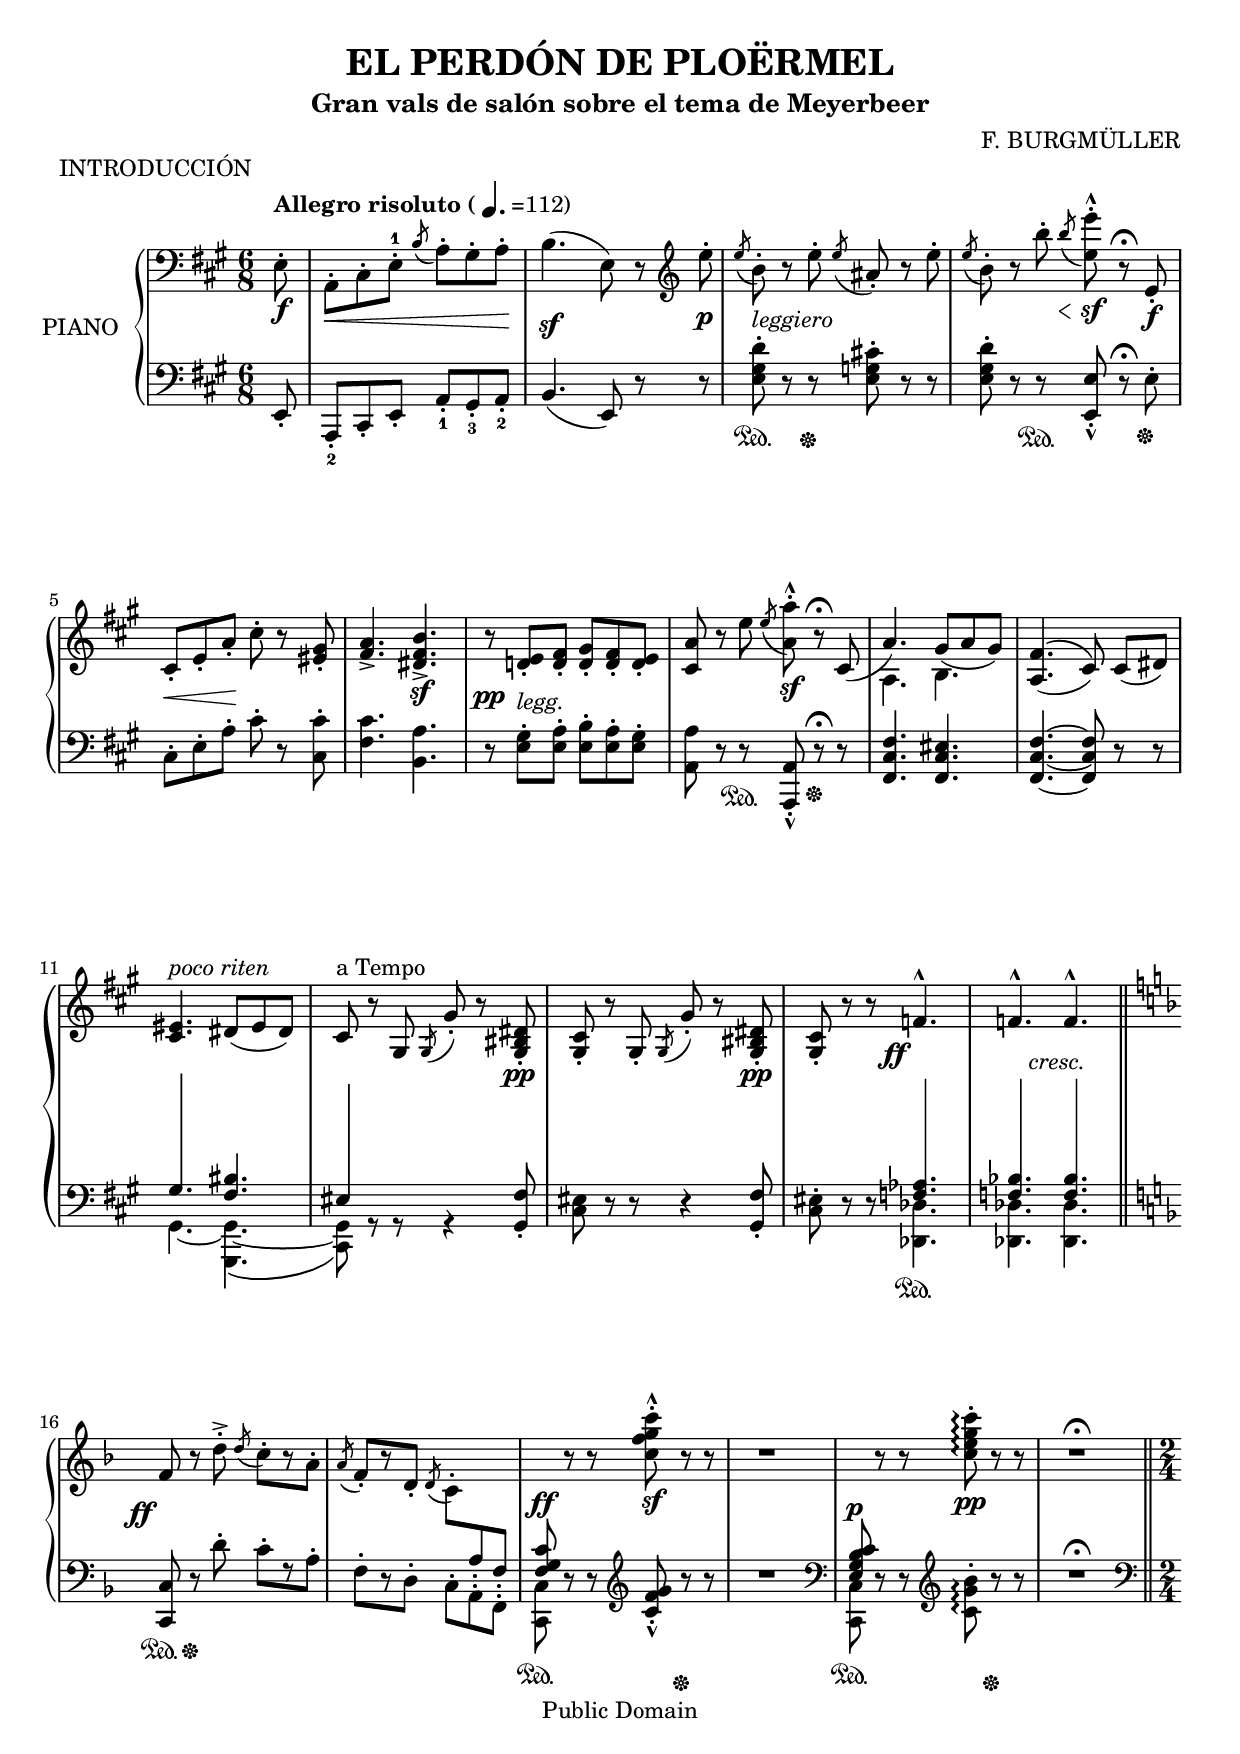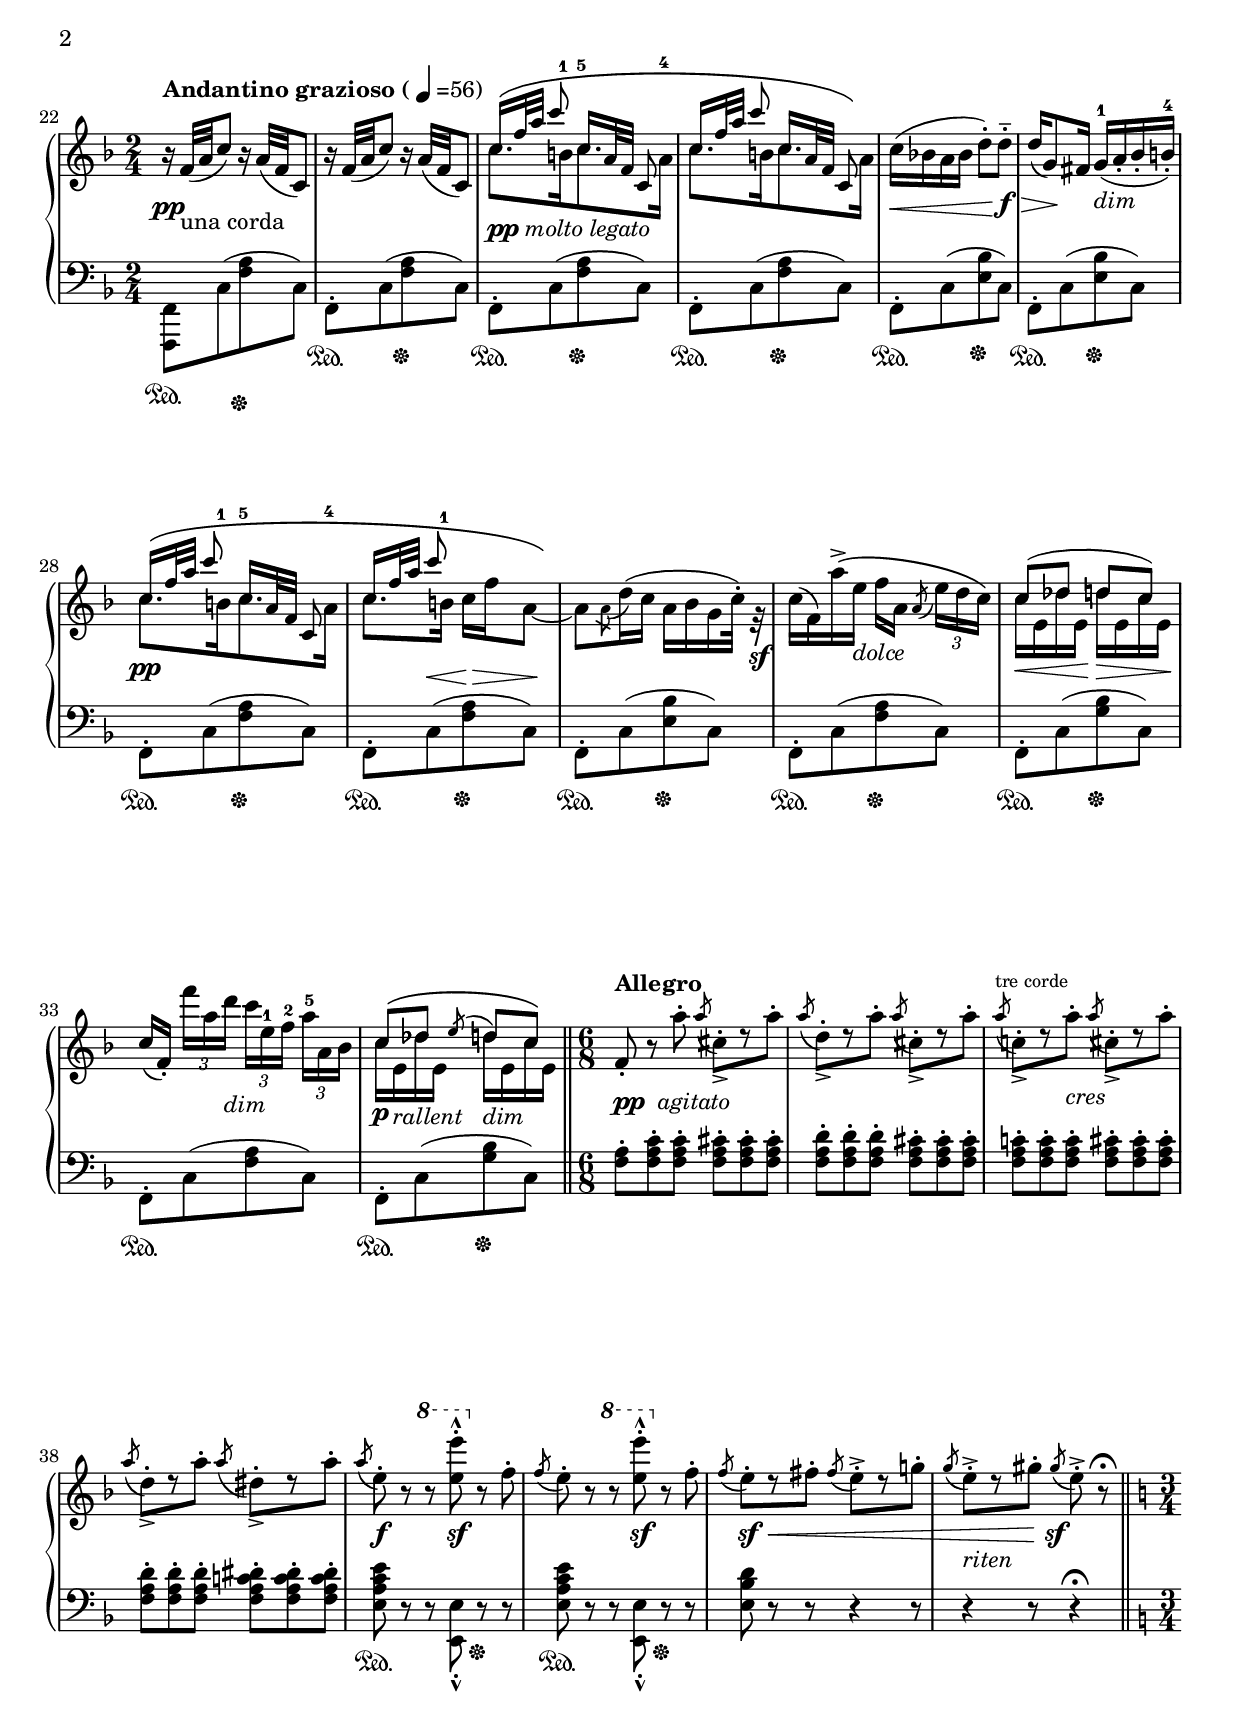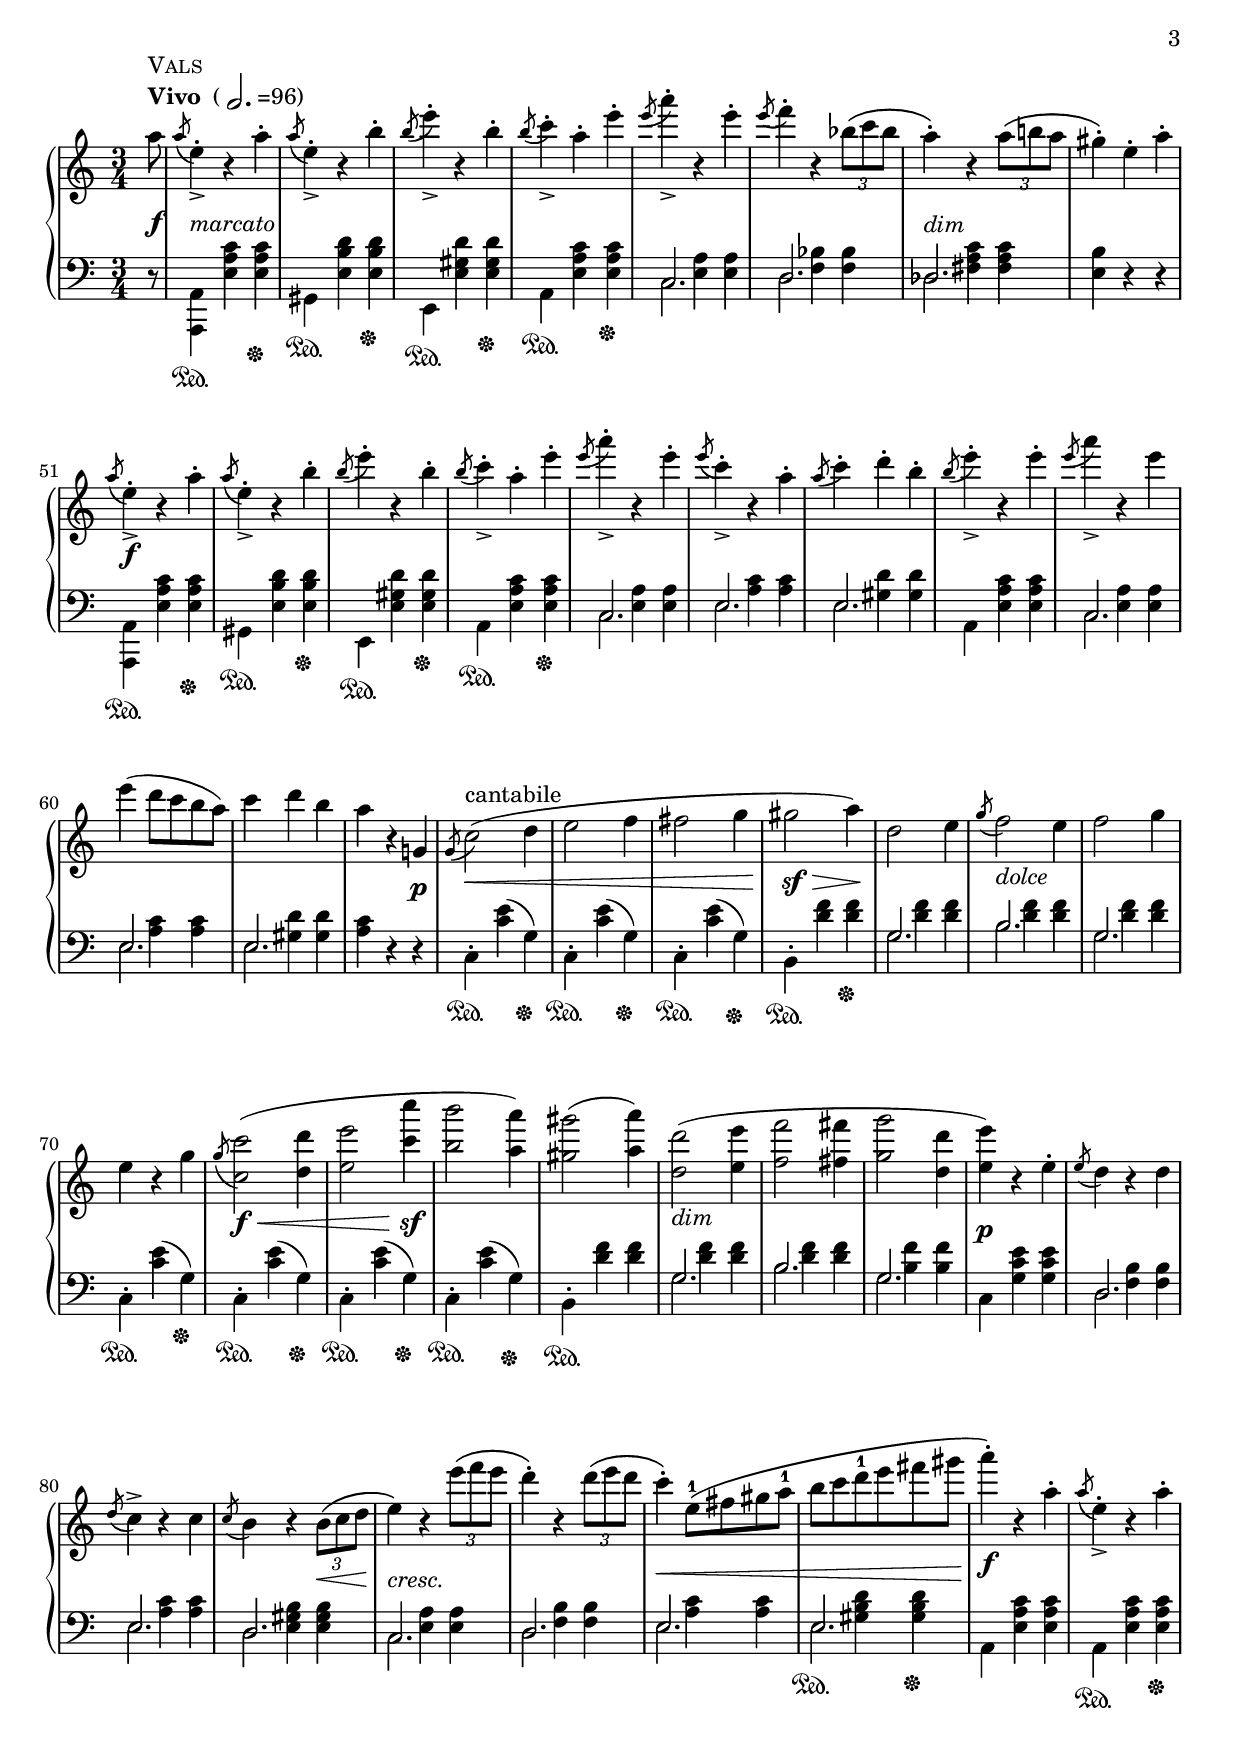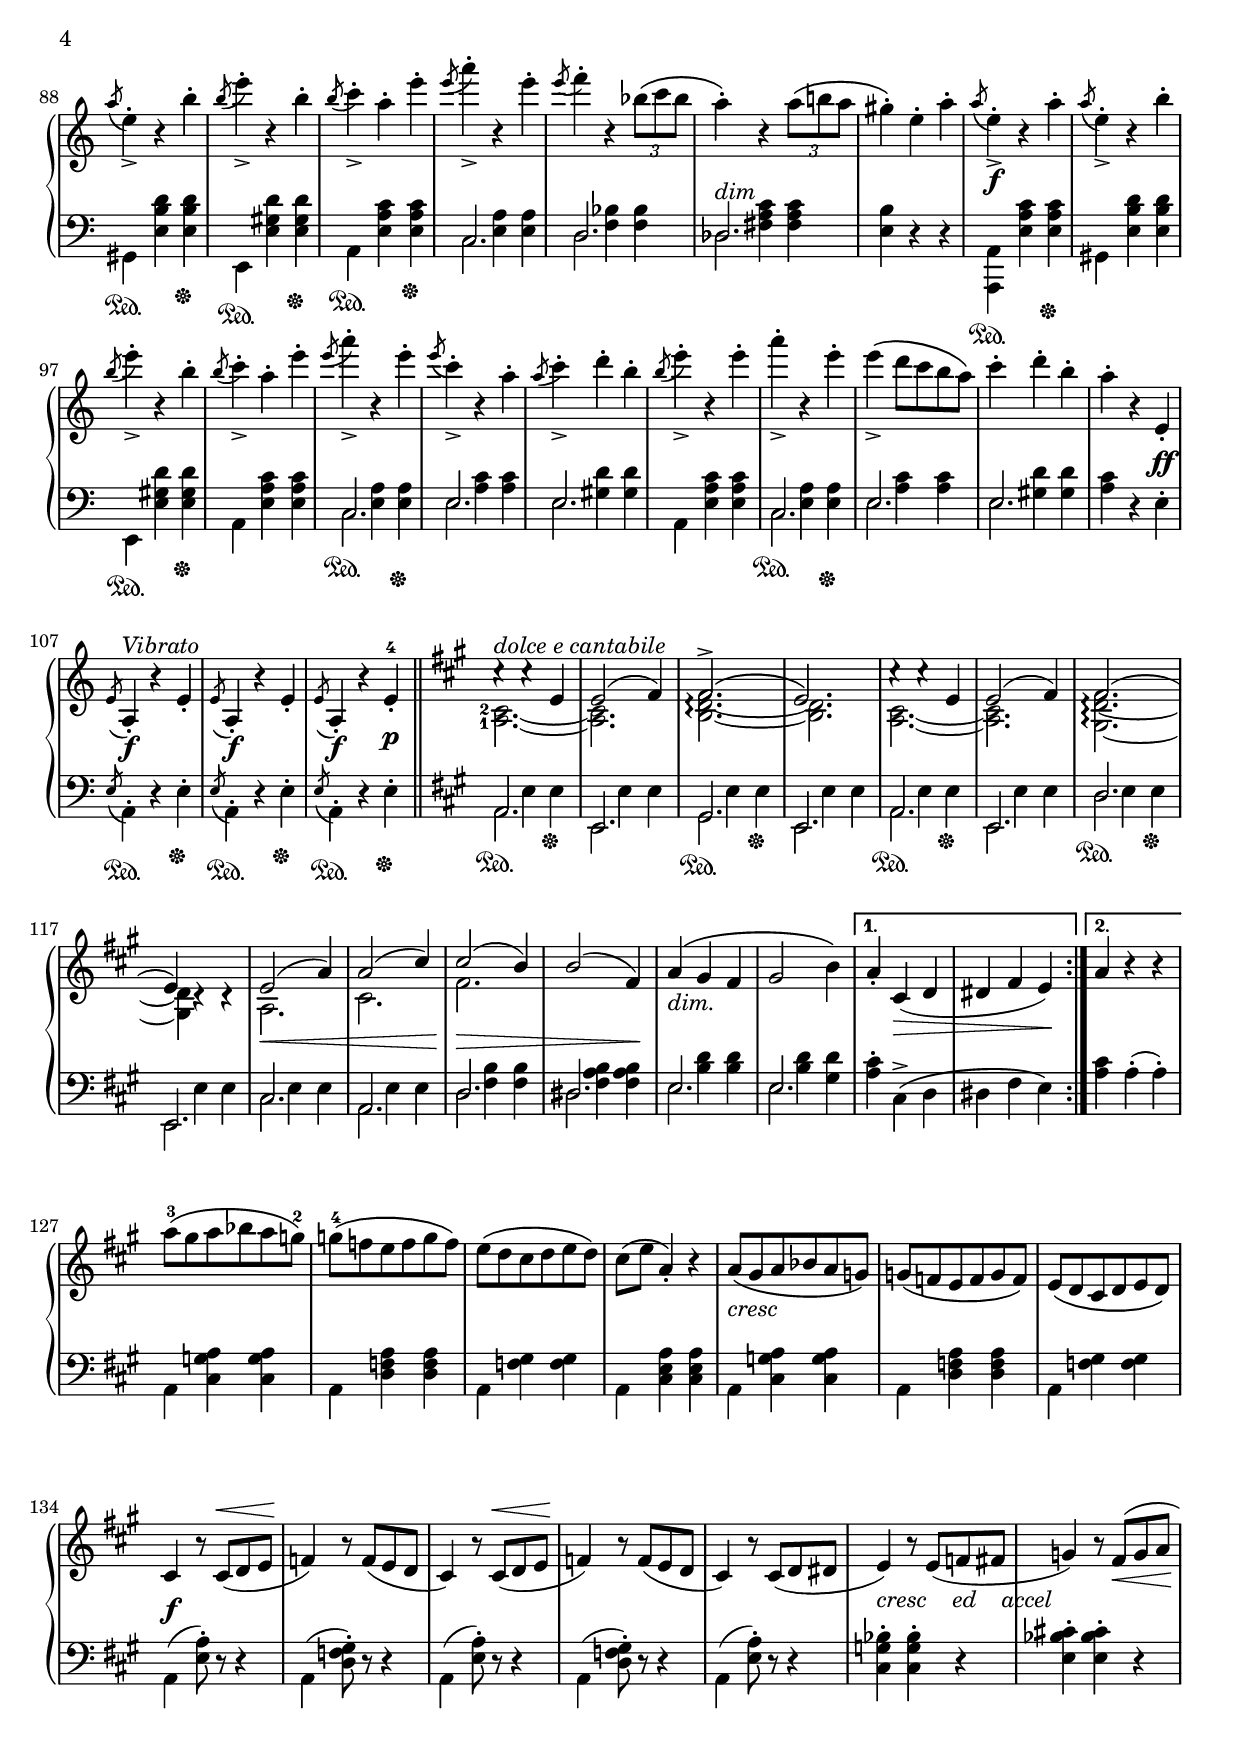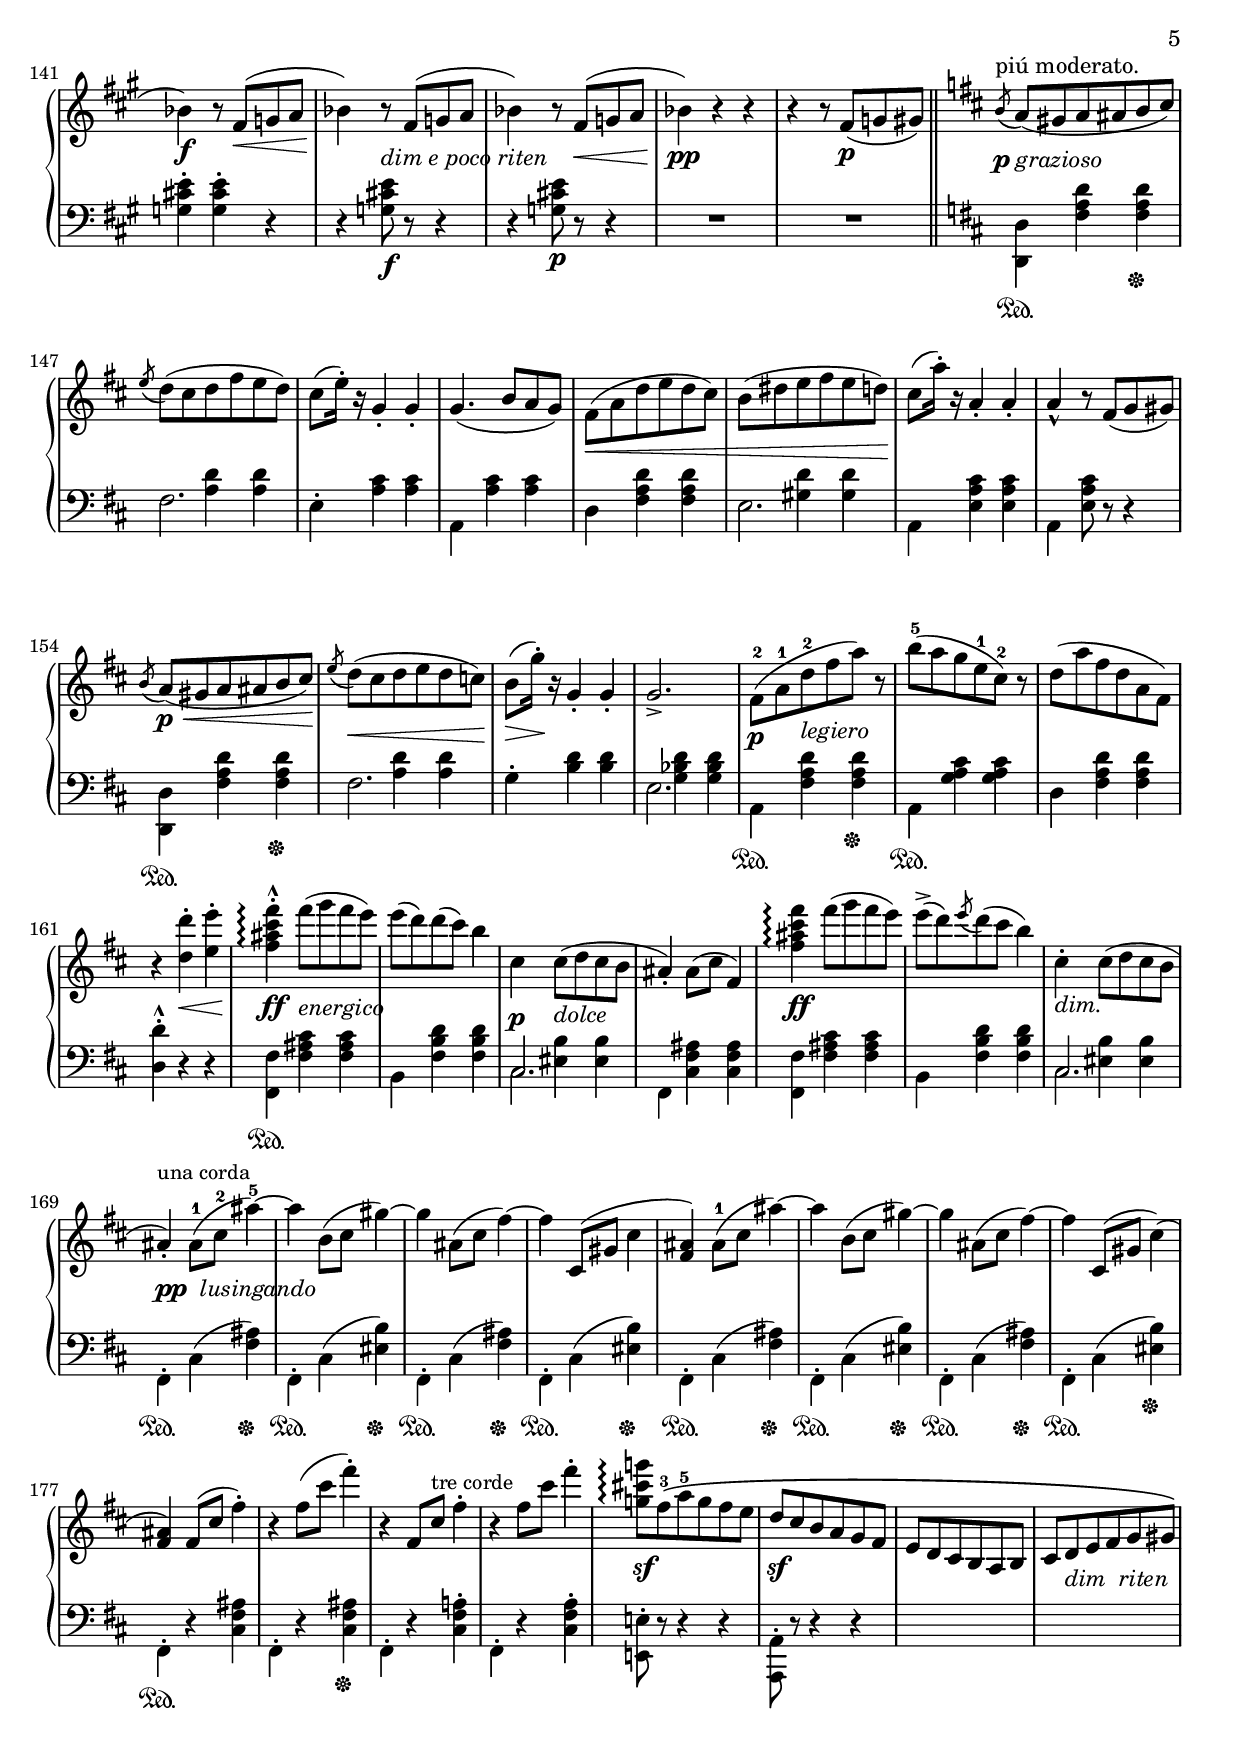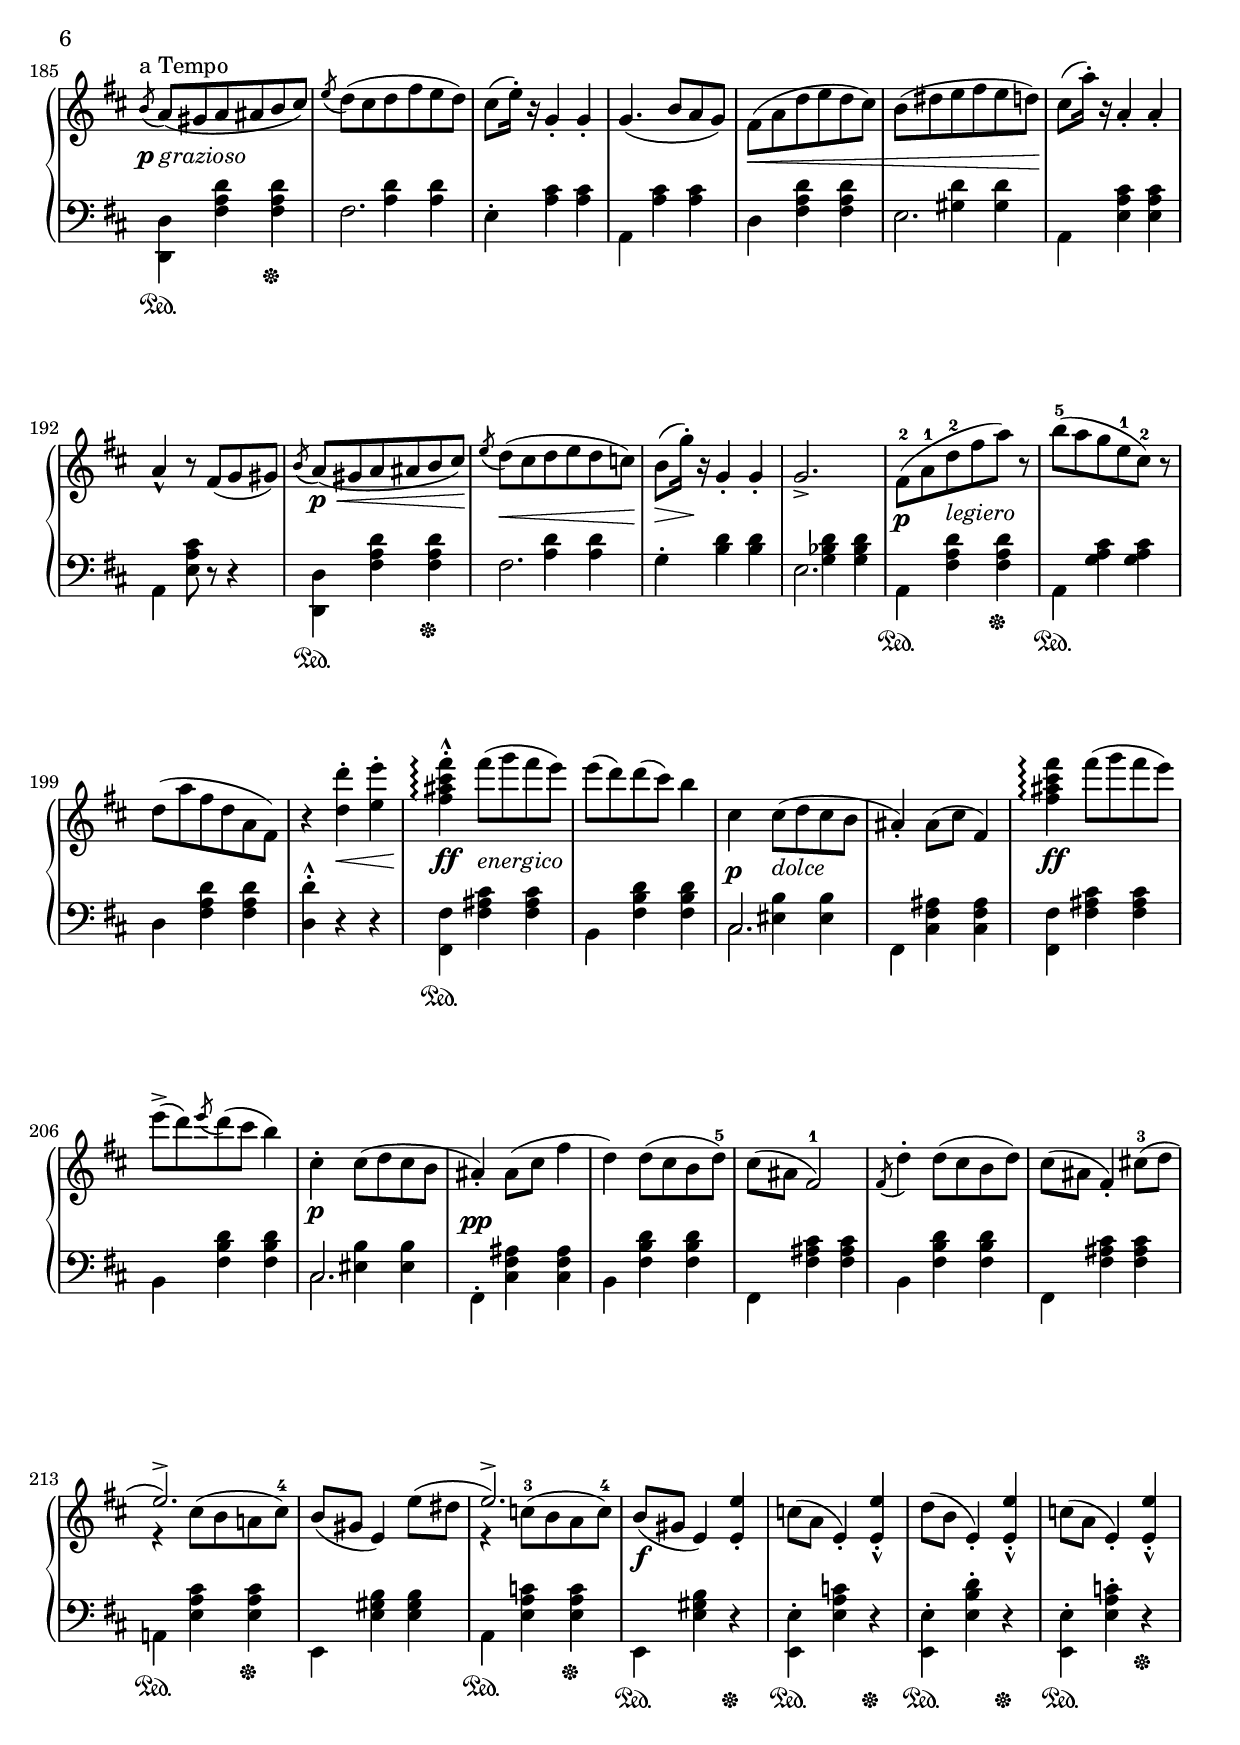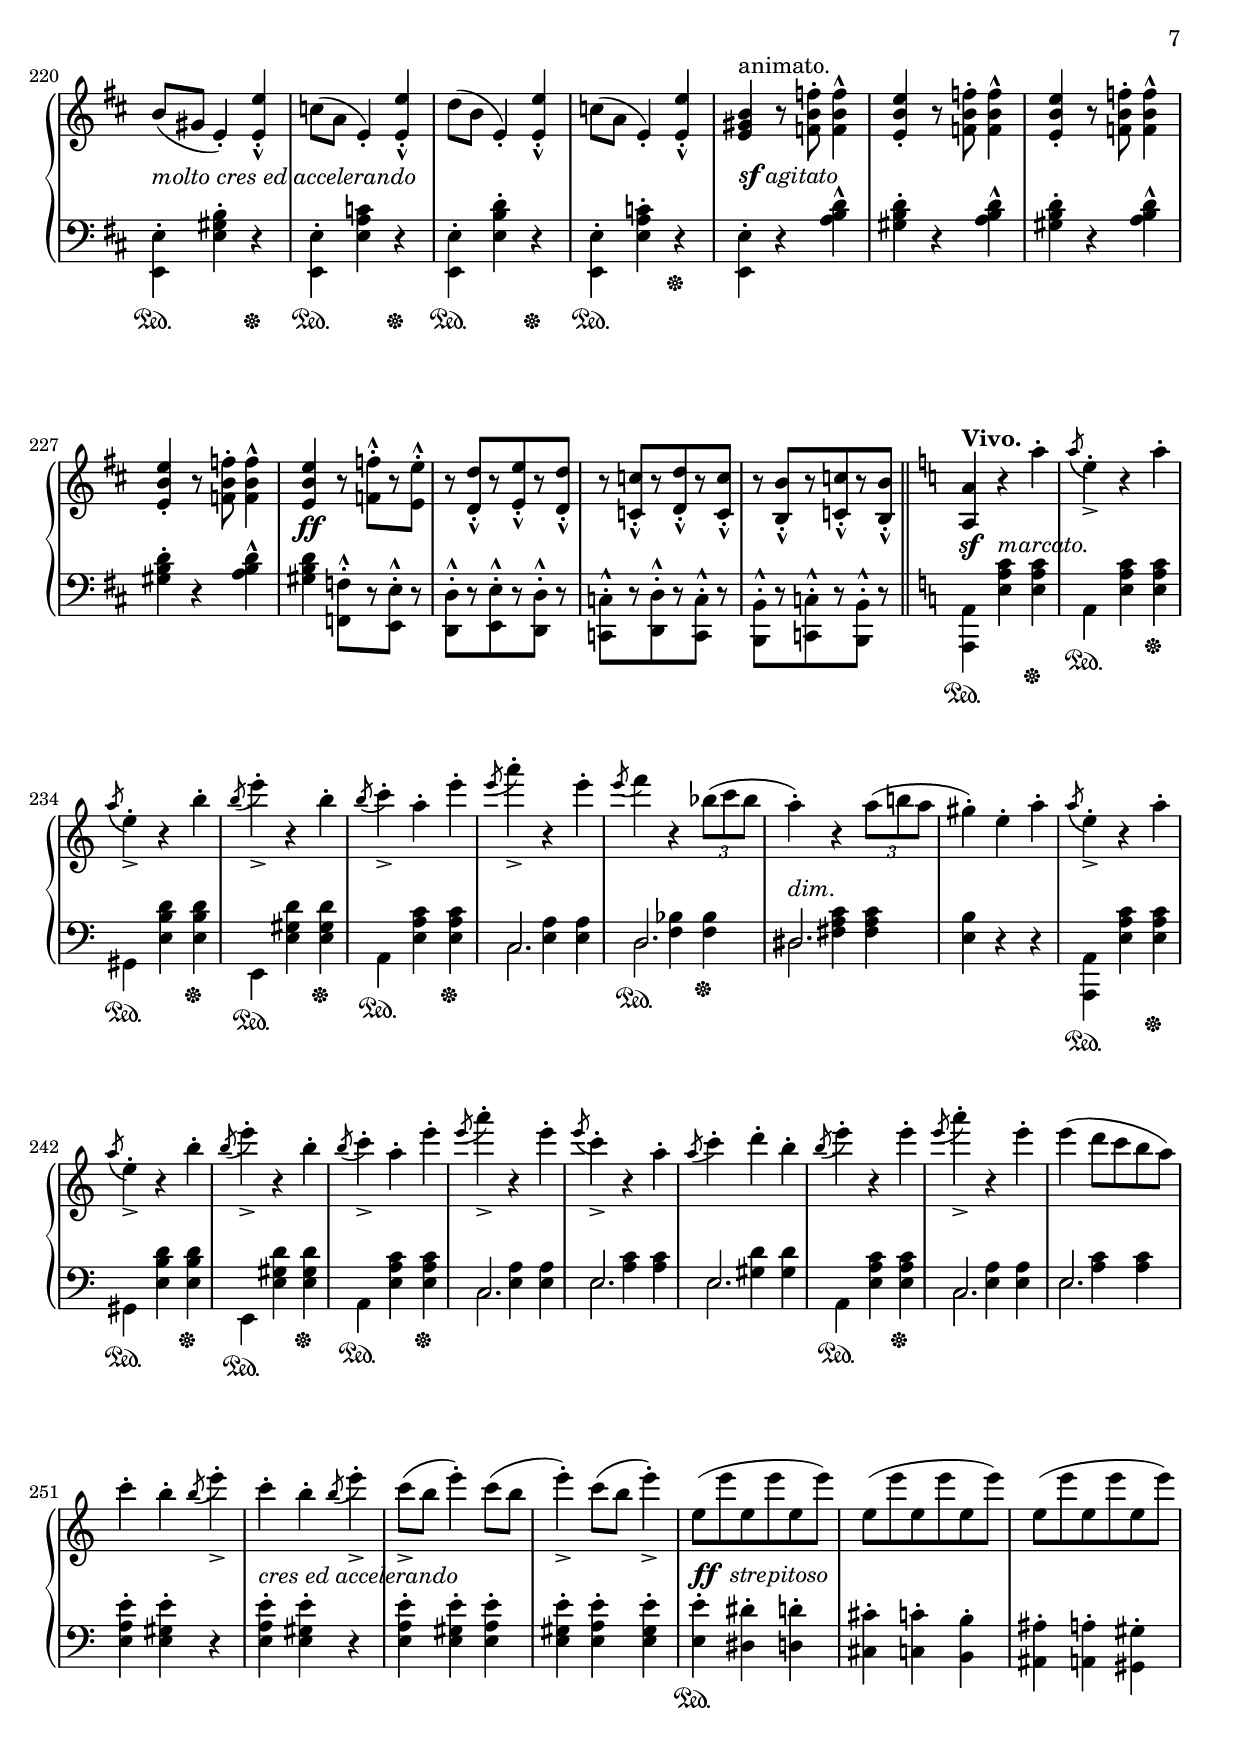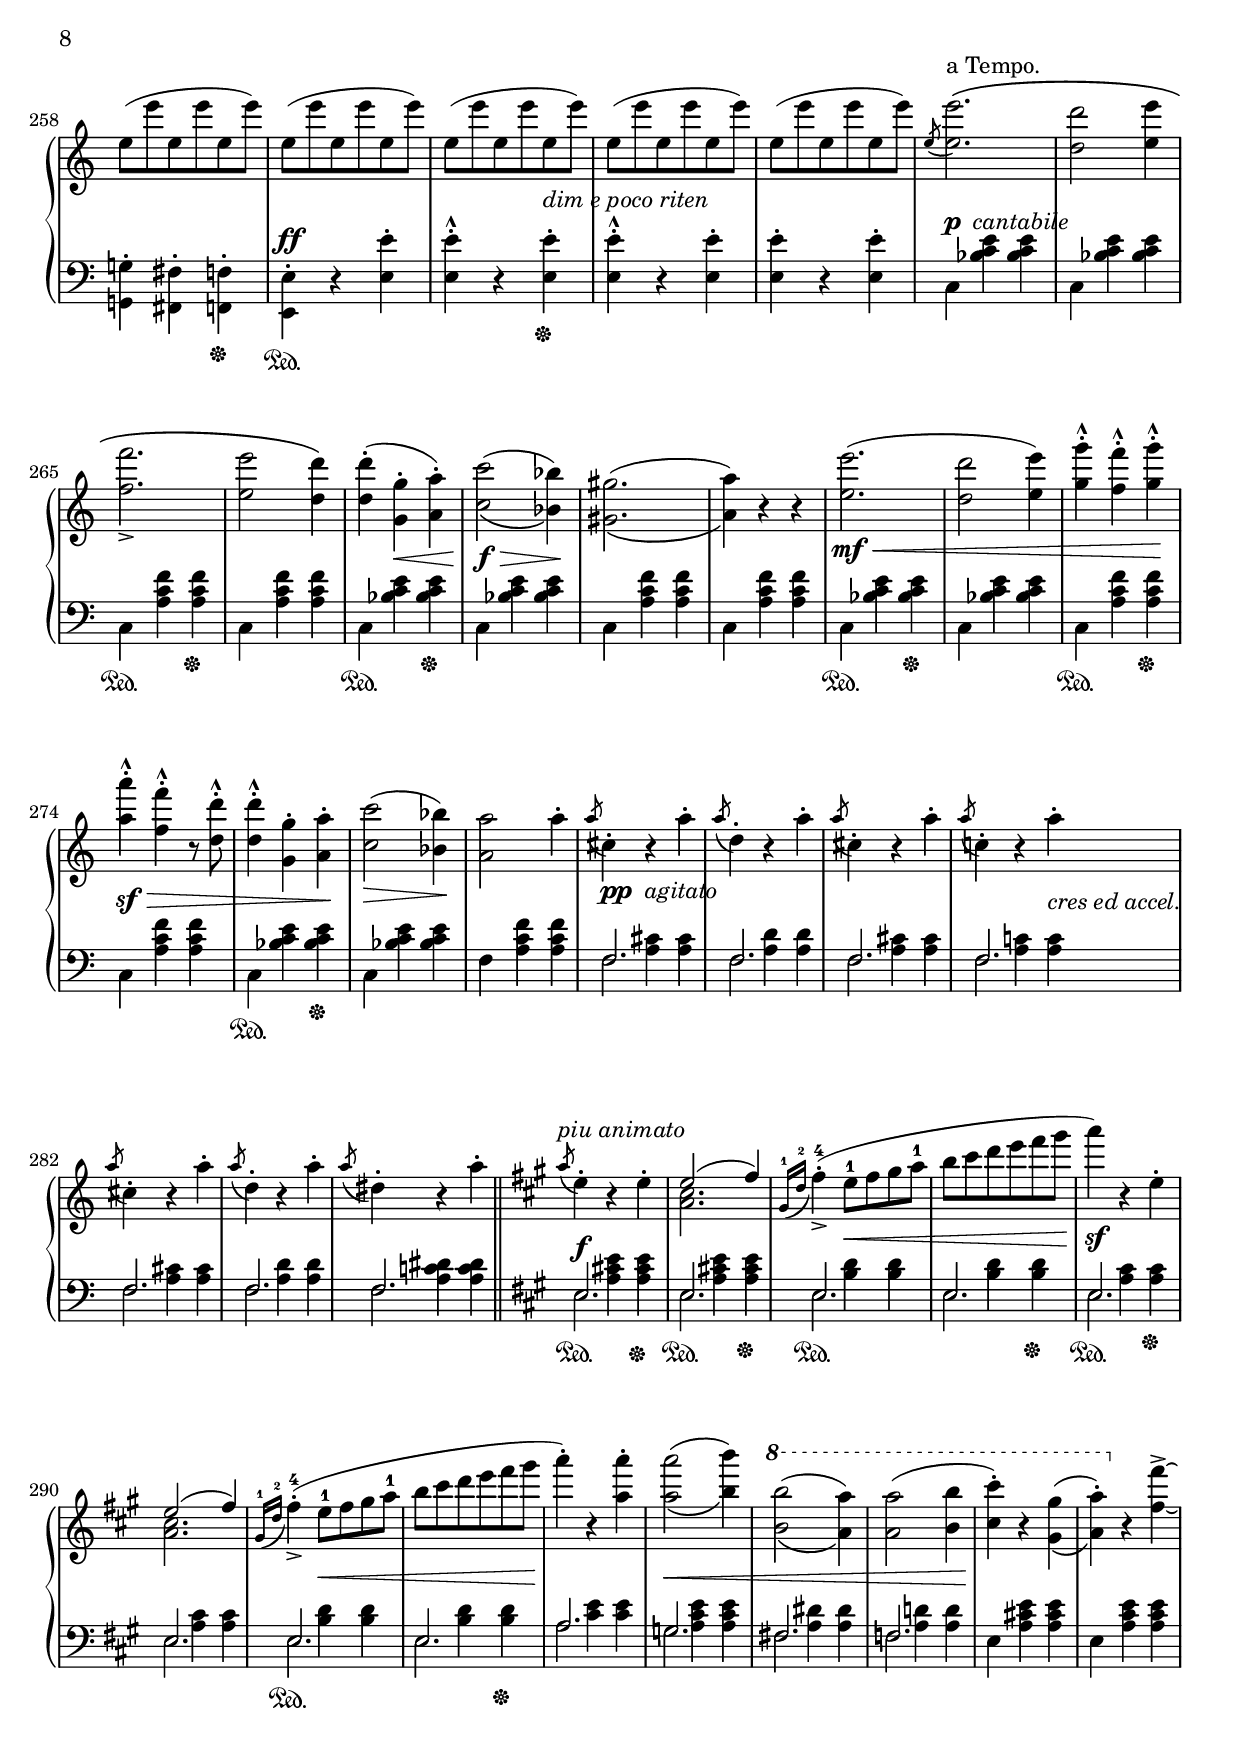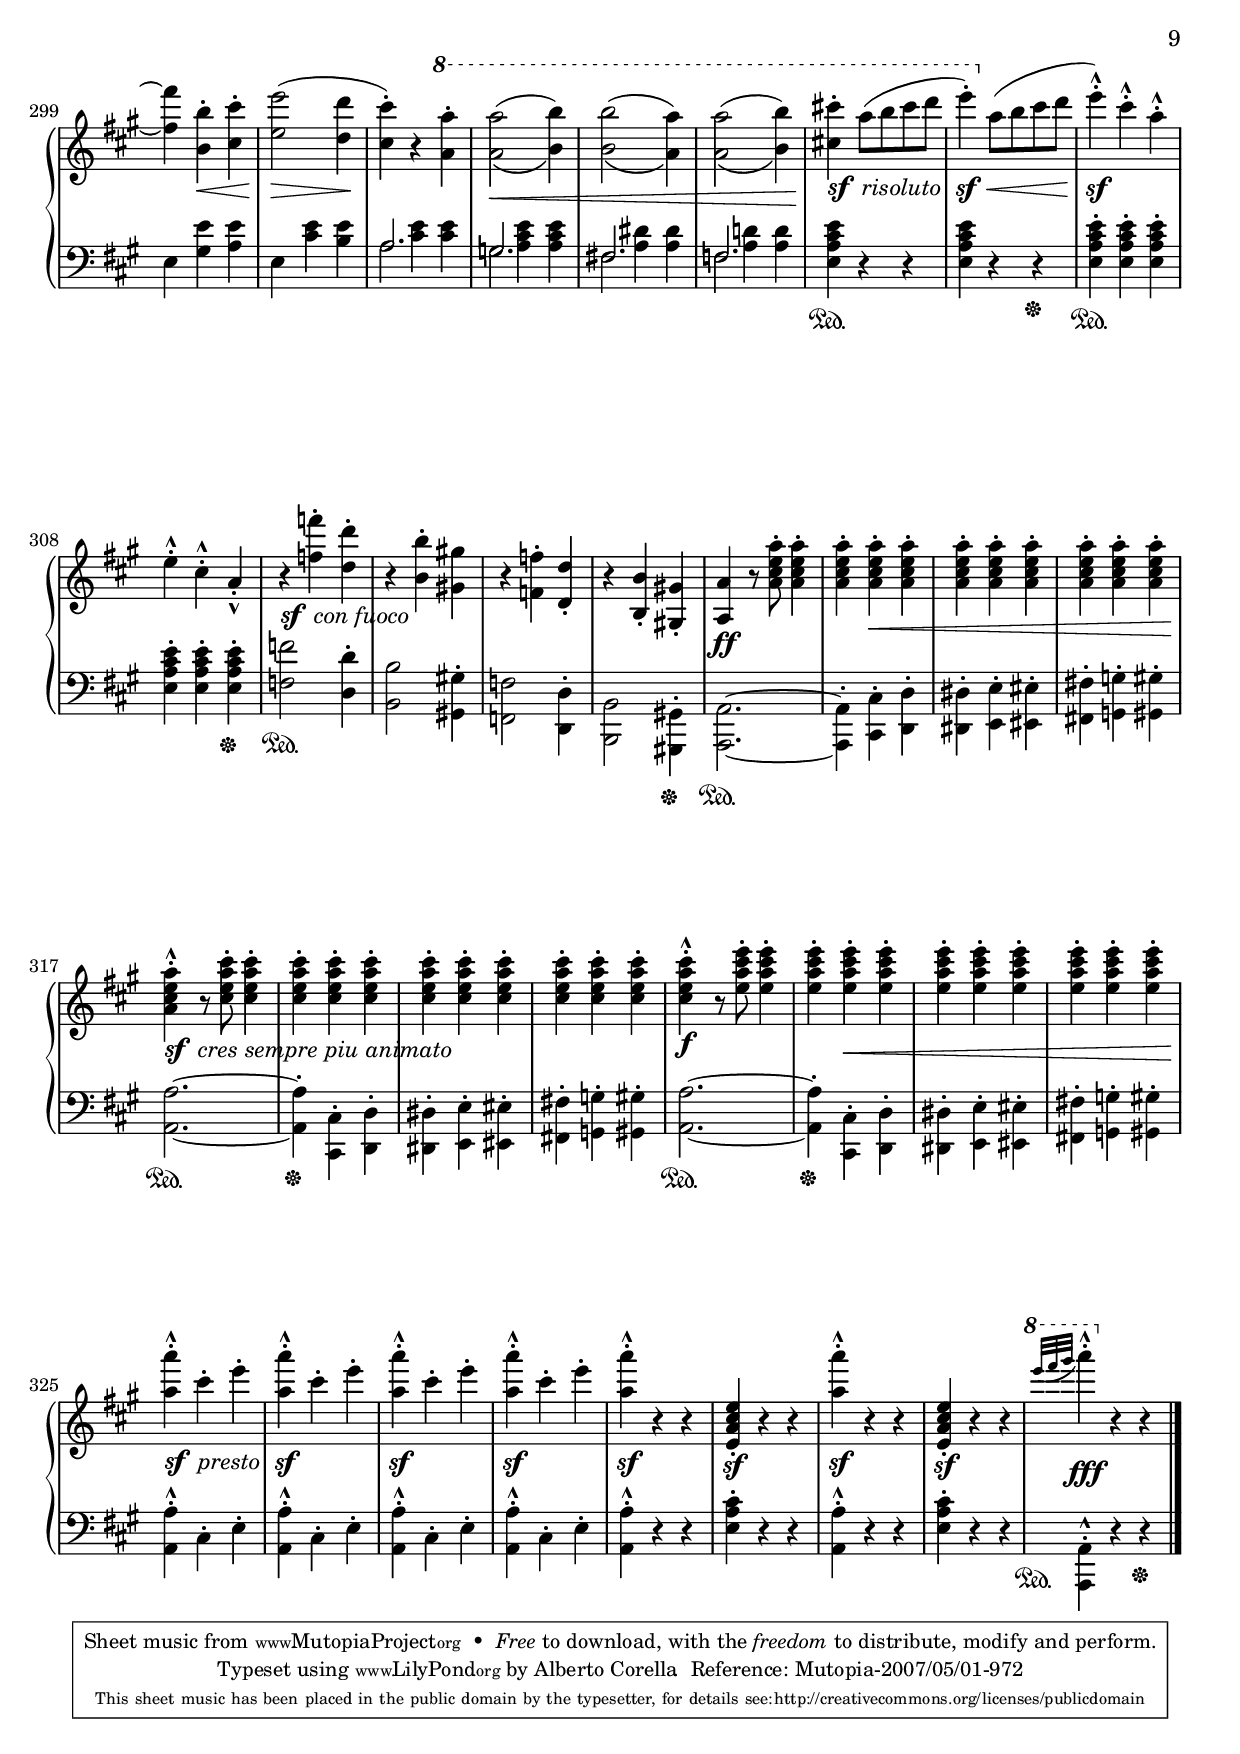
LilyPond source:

\version "2.10.20"
\header {
	title = "EL PERDÓN DE PLOËRMEL"
	subtitle = "Gran vals de salón sobre el tema de Meyerbeer"
	composer = "F. BURGMÜLLER"
	piece = "INTRODUCCIÓN"
	%copyright = "Calcografía de B. ESLAVA, c. 1870"
	% Mutopia headers
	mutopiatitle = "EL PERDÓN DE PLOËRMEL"
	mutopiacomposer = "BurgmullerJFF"
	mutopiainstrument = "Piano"
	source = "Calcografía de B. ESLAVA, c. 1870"
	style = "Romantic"
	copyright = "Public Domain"
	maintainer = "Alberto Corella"
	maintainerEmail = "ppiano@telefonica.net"
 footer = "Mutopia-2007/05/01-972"
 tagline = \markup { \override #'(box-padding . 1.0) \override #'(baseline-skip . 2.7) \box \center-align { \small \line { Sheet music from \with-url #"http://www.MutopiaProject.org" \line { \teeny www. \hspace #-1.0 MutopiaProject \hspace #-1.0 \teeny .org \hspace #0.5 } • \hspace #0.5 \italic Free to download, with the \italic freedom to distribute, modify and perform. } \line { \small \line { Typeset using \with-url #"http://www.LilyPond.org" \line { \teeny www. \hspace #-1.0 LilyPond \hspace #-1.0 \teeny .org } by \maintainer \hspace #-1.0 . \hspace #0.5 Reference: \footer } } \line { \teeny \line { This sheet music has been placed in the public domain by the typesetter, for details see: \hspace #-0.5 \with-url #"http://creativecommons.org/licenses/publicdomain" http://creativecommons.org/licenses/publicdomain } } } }
}
stemExtend = \once \override Stem #'length = #22
noFlag = \once \override Stem #'flag-style = #'no-flag

upper = \relative c'' {
	\clef treble
	\key a \major
	\time 6/8
	\clef bass
	\once \override TextScript #'padding = #3
	\partial 8 e,,8-.\f^\markup{\bold "Allegro risoluto (" \note #"4." #1 "=112)"} |
	\stemDown a,-.\< cis-. e-.-1 \stemNeutral \acciaccatura b'8 a-. gis-. a-.\! |
	\once\override DynamicLineSpanner #'padding = #'2.0
	b4.(\sf e,8) r \clef treble \once\override DynamicLineSpanner #'padding = #'2.0 e''8-.\p |
	\acciaccatura e8 b8-._\markup{\italic leggiero} r e-. \acciaccatura e8 ais,8-. r8 e'8-. |
	\acciaccatura e8 b8-. r b'-. \acciaccatura b8\< <e e,>8-.-^\!\sf r\fermata e,,8-.\f | %1.1
	\once\override DynamicLineSpanner #'padding = #'2.0
	cis8-.\< e-. a-.\! cis-. r <gis eis>-. |
	<a fis>4.-> <b fis dis>4.->\sf |
	\once\override DynamicLineSpanner #'padding = #'3.0
	r8\pp \once \override TextScript #'padding = #1.5 <d,! e>-._\markup{\italic legg.} <d fis>-. <d gis>-. <d fis>-. <d e>-. |
	<cis a'>8 r e' \acciaccatura e8 <a a,>-.-^\sf r\fermata << {\slurDown cis,,8(} \\ {s8} >> |
	<< {a'4.) \slurNeutral gis8( a gis)} \\ {a,4. b4.} >> |
	<fis' a,>4.(^\( cis8)^\) cis[( dis]) | %1.2
	<cis eis>4.^\markup{\italic "poco riten"} dis8( eis dis) |
	cis8^\markup{"a Tempo"} r gis \acciaccatura gis8 gis'8-. r <dis bis gis>-.\pp |
	<cis gis>8-. r gis-. \acciaccatura gis8 gis'8-. r <dis bis gis>-.\pp |
	<cis gis>8-. r r \once\override DynamicText #'X-offset = #'-3 f4.^^\ff |
	\once \override TextScript #'padding = #3 \once\override TextScript #'X-offset = #'2 f4._\markup{\italic "cresc."}^^ f4.^^ | %1.3
	\bar "||"
	\key f \major
	\once\override DynamicText #'X-offset = #'-3
	\once\override DynamicLineSpanner #'padding = #'2.0
	f8\ff r d'-.-> \acciaccatura d8 c8-.[ r a-.] |
	\acciaccatura a8 f-.[ r d-.] \acciaccatura d c-.[ \change Staff = lower a-. f-.] |
	\stemUp <f g c>8^\ff \change Staff = upper r8 r \stemNeutral <c'' f g c>-.-^\sf r r |
	R2. |
	\change Staff = lower \stemUp <c, bes g e>8^\p \change Staff = upper r8 r \stemNeutral <c' e g c>8-.\arpeggio\pp r r |
	R2.^\markup{\musicglyph #"scripts.ufermata"} | % 1.4
	\bar "||"
	\pageBreak	
	\time 2/4
	\once \override TextScript #'padding = #3
	\once\override DynamicLineSpanner #'padding = #'2.5
	r16\pp^\markup{\bold "Andantino grazioso (" \note #"4" #1 "=56)"}
	\once \override TextScript #'padding = #2.5
	f,32_\markup{"una corda"}[( a c8]) r16 a32[( f c8]) |
	r16 f32[( a c8]) r16 a32[( f c8]) |
	\override Staff.NoteCollision #'merge-differently-dotted = ##t
	<< {\small c'16[\( f32 a] c8 c,16[ a32 f] c8} \\ {\normalsize \once\override Beam #'positions = #'(-4 . -6) \once\override TextScript #'padding = #'1.5 c'8.[_\markup{\dynamic pp \italic "molto legato"} b16^\markup{\finger 1} c8.^\markup{\finger 5} a16]^\markup{\finger 4}} >> |
	<< {\small c16[ f32 a] c8 c,16[ a32 f] c8\)} \\ {\normalsize \once\override Beam #'positions = #'(-4 . -6) c'8.[ b16 c8. a16]} >> | %2.1
	\override DynamicLineSpanner #'padding = #'1.5
	c16(\< bes! a bes d8-.)\! d-.^-\f\> |
	d16[( g,8)\! \revert DynamicLineSpanner #'padding fis16] g16-1(_\markup{\italic dim} a-. bes-. b-.-4) |
	<< {\small c16[\( f32 a] c8 c,16[ a32 f] c8} \\ {\normalsize \once\override Beam #'positions = #'(-4 . -6) \once\override DynamicLineSpanner #'padding = #'1.5 c'8.[\pp b16^\markup{\finger 1} c8.^\markup{\finger 5} a16]^\markup{\finger 4}} >> |
	<< {\small c16[ f32 a] c8 \hideNotes c,16[ a32 f] c8\) \unHideNotes} \\ {\normalsize c'8. b16^\markup{\finger 1} c16[ f a,8 ~ ]} >>  | % 2.2
	<< {s2} \\ {a8[ \acciaccatura a8 \slurUp d16( c] a[ bes g c32]^.) \slurNeutral r32\sf} >> |
	c16( f,) a'->\( e_\markup{\italic "dolce"} f a, \acciaccatura a8 \times 2/3 {e'16[ d c]\)} |
	<< {c8( des d c)} \\ {c16\< e, des' e,\! d'\> e, c' e,\!} >> |
	c'16[( f,]-.) \times 2/3 {f''16 a, \once \override TextScript #'padding = #2.5 d_\markup{\italic "dim"}} \times 2/3 {c16[ e,-1 f-2]} \times 2/3 {a16-5 a, bes} | %2.3
	<< {c8\( des \acciaccatura e8 d8 c\)} \\ {c16\p e,_\markup{\italic "rallent"} des' e, d'_\markup{\italic "dim"} e, c' e,} >> |
	\bar "||"
	\time 6/8
	\once \override TextScript #'padding = #3.0
	f8-.^\markup{\bold "Allegro"} r a'-. \acciaccatura a8 cis,-.[_> r a'-.] |
	\acciaccatura a8 d,8-.[_> r a'-.] \acciaccatura a8 cis,-.[_> r a'-.] |
	\acciaccatura a8^\markup{\tiny "tre corde"} c,!-.[_> r a'-.] \acciaccatura a8 cis,-.[_> r a'-.] | % 2.4
	\acciaccatura a8 d,8-._>[ r a'-.] \acciaccatura a8 dis,-._>[ r a'-.] |
	\acciaccatura a8 e-.\f r \override Staff.OttavaBracket #'padding = #2.5 #(set-octavation 1) r <e' e'>\sf-.-^ #(set-octavation 0) r f,-. |
	\acciaccatura f8 e-. r #(set-octavation 1) r <e' e'>\sf-.-^ #(set-octavation 0) r f,-. |
	\revert Staff.OttavaBracket #'padding
	\acciaccatura f8 e-.\sf[\< r fis-.] \acciaccatura fis8 e-.->[ r g!-.] |
	\acciaccatura g8 e-.->[ r gis-.] \acciaccatura gis8\!\sf e-.-> r\fermata  % 2.5
	\bar "||"
	\key c \major
	\pageBreak
	\time 3/4
	\once \override TextScript #'padding = #1.5
	\once \override DynamicLineSpanner #'padding = #'2.0
	a8\f^\markup{\column {\caps "Vals" \line {\bold "Vivo " "(" \note #"2." #1 "=96)"}}} |
	\acciaccatura a8 \once \override TextScript #'padding = #2.0 e4-._>_\markup{\italic "marcato"} r a4-. |
	\acciaccatura a8 e4-._> r b'-. |
	\acciaccatura b8 e4-._> r b-. |
	\acciaccatura b8 c4-._> a-. e'-. |
	\acciaccatura e8 a4-._> r e-. |
	\acciaccatura e8 f4-. r \times 2/3 {bes,8\( c bes} |
	\once \override TextScript #'padding = #2.5
	a4-.\)_\markup{\italic "dim"} r \times 2/3 {a8\( b! a} | % 3.1
	gis4-.\) e-. a-. |
	\acciaccatura a8 e4-._>\f r a-. |
	\acciaccatura a8 e4-._> r b'-. |
	\acciaccatura b8 e4-.	r b-. |
	\acciaccatura b8 c4-._> a-. e'-. |
	\acciaccatura e8 a4-._> r e-. |
	\acciaccatura e8 c4-._> r a-. |
	\acciaccatura a8 c4-. d-. b-. |
	\acciaccatura b8 e4-._> r e-. | % 3.2
	\acciaccatura e8 a4_> r e |
	e4( d8 c b a) |
	c4 d b |
	a r \once \override DynamicLineSpanner #'padding = #'2.0 g,!\p |
	\acciaccatura g8 c2(^\markup{"cantabile"}\< d4 |
	e2 f4 |
	fis2 g4 |
	gis2\!\sf\> a4\!) | % 3.3
	d,2 e4 |
	\acciaccatura g8 f2_\markup{\italic "dolce"} e4 |
	f2 g4 |
	e4 r g |
	\acciaccatura g8 <c c,>2(\f\< <d d,>4 |
	<e e,>2 <c c'>4\!\sf |
	<b b'>2 <a a'>4) |
	<gis gis'>2( <a a'>4)  |
	<d d,>2_\markup{\italic "dim"}( <e e,>4 |
	<f f,>2 <fis fis,>4 |
	<g g,>2 <d d,>4 | % 3.4
	\once \override DynamicLineSpanner #'padding = #'2.0
	<e e,>4)\p r e,-. |
	\acciaccatura e8 d4 r d |
	\acciaccatura d8 c4-> r c |
	\acciaccatura c8 b4 r \once \override DynamicLineSpanner #'padding = #'2.0 \times 2/3 {b8\<\( c d} |
	\once \override TextScript #'padding = #3.0
	e4\)\!_\markup{\italic "cresc."} r \times 2/3 {e'8\( f e} |
	d4-.\)  r \times 2/3 {d8\( e d} |
	\once \override DynamicLineSpanner #'padding = #'2.0
	c4-.\)\< e,8-1\( fis gis a-1 |
	b8[ c d-1 e fis gis]\! | % 3.5
	a4-.\)\f r a,-. |
	\acciaccatura a8 e4-._> r a4-. |
	\acciaccatura a8 e4-._> r b'-. |
	\acciaccatura b8 e4-._> r b-. |
	\acciaccatura b8 c4-._> a-. e'-. |
	\acciaccatura e8 a4-._> r e-. |
	\acciaccatura e8 f4-. r \times 2/3 {bes,8\( c bes} |
	\once \override TextScript #'padding = #2.5
	a4-.\)_\markup{\italic "dim"} r \times 2/3 {a8\( b! a} | 
	gis4-.\) e-. a-. | % 3.6
	\acciaccatura a8 e4-._>\f r a-. |
	\acciaccatura a8 e4-._> r b'-. |
	\acciaccatura b8 e4-._> r b-. |
	\acciaccatura b8 c4-._> a-. e'-. |
	\acciaccatura e8 a4-._> r e-. |
	\acciaccatura e8 c4-._> r a-. |
	\acciaccatura a8 c4-._> d-. b-. |
	\acciaccatura b8 e4-._> r e-. |
	a4-._> r e-. | % 4.1
	e4\(_> d8 c b a\) |
	c4-. d-. b-. |
	a4-. r \once \override DynamicLineSpanner #'padding = #'1.5 e,4-.\ff |
	\acciaccatura e8 a,4-.\f^\markup{\italic "Vibrato"} r e'-. |
	\acciaccatura e8 a,4-.\f r e'-. |
	\acciaccatura e8 a,4-.\f r \once \override DynamicLineSpanner #'padding = #'2.5 e'-.-4\p |
	\repeat volta 2 {
	\bar "||"
	\key a \major
	<< {c'4\rest^\markup{\italic "dolce e cantabile"} c\rest e,} \\ {\set fingeringOrientations = #'(left) <cis-2 a-1>2. ~ } >> |
	\noBreak
	<< {e2( fis4)} \\ {<cis a>2.} >> |
	<< {fis2.->\(} \\ {<fis d b>2.\arpeggio ~} >> | % 4.2
	<< {e2.\)} \\ {<d b>2.} >> |
	<< {c'4\rest c\rest e,} \\ {<cis a>2. ~ } >> |
	<< {e2( fis4)} \\ {<cis a>2.} >> |
	<< {fis2.(} \\ {<fis d gis,>2.\arpeggio ~ } >> |
	<< {e4) c\rest c\rest} \\ {<d gis,>4 s2} >> |
	<< {e2( a4)} \\ {a,2.\<} >> |
	<< {a'2( cis4)} \\ {cis,2.} >> |
	<< {cis'2( b4)} \\ {fis2.\!\>} >> |
	<< {b2( fis4)} \\ {s2 s4\!} >> |
	a4_\markup{\italic "dim."}\( gis fis | % 4.3
	gis2 b4\) | } % fin repeat
	\alternative {
	{a4-. cis,(\> d dis fis e)\!}
	{a4 r r}
	}
	a'8-3\( gis a bes a g-2\) |
	g!8-4\( f e f g f\) |
	e8\( d cis d e d\) |
	cis8\( e a,4-.\) r | % 4.4
	a8\( gis a bes a g\) |
	g!8\( f e f g f\) |
	e8\( d cis d e d\) |
	\once \override DynamicLineSpanner #'padding = #'1.5 
	cis4\f r8 cis(^\< d e |
	f4)^\! r8 f( e d |
	cis4) r8 cis(^\< d e |
	f4)^\! r8 f( e d |
	cis4) r8 cis( d dis | % 4.5
	e4)_\markup{\italic "cresc    ed    accel"} r8 e( f fis |
	\noBreak
	g4) r8 fis(\< g a |
	bes4\!\f) r8 fis(\< g a |
	bes4\!) \once\override TextScript #'padding = #'1.5 r8_\markup{\italic "dim e poco riten"}  fis(g a |
	\noBreak
	bes4) r8 fis(\< g a |
	bes4)\pp r r |
	r4 r8 \once\override DynamicLineSpanner #'padding = #'1.5 fis8\p( g gis)  % 4.6
	
	\key d \major
	\bar "||"
	\acciaccatura b8^\markup{"piú moderato."} a8( gis a ais b cis)
	\acciaccatura e8 d8( cis d fis e d) |
	cis8( e16-.) r g,4-. g-. |
	g4.( b8 a g) |
	fis8(\< a d e d cis) |
	b8( dis e fis e d)\! | % 5.1
	cis8( a'16-.) r a,4-. a-. |
	a4_^ r8 fis( g gis) |
	\acciaccatura b8 a8(\p\< gis a ais b cis)\! |
	\acciaccatura e8 \once\override DynamicLineSpanner #'padding = #'2.0 d8(\< cis d e d c)\! |
	b8\>( g'16-.)\! r g,4-. g-. |
	g2.-> |
	fis8(-2\p a-1 \once\override TextScript #'padding = #'1.5 d-2_\markup{\italic "legiero"} fis a) r | % 5.2
	b8-5( a g e-1 cis-2) r |
	d( a' fis d a fis) |
	r4 <d' d'>-.\< <e e'>-. |
	<fis ais cis fis>4-.-^\!\ff\arpeggio \once\override TextScript #'padding = #'1.0 fis'8(_\markup{\italic "energico"} g fis e) |
	e8( d) d( cis) b4 |
	\once\override DynamicLineSpanner #'padding = #'1.5
	cis,4\p \once\override TextScript #'padding = #'1.5 cis8_\markup{\italic "dolce"}( d cis b |
	ais4-.) ais8( cis fis,4) | % 5.3
	<fis' ais cis fis>4\arpeggio\ff fis'8( g fis e) |
	e8->( d) \acciaccatura e8 d8( cis b4) |
	cis,4-._\markup{\italic "dim."} cis8( d cis b |
	\once\override TextScript #'padding = #'3.5
	ais4-.)^\markup{\small "una corda"} ais8-1( cis-2 ais'4-5) ~ |
	ais4 b,8( cis gis'4) ~ |
	gis4 ais,8( cis fis4) ~ | % 5.4
	fis4 cis,8( gis' cis4 |
	<ais fis>4) ais8-1( cis ais'4) ~ |
	ais4 b,8( cis gis'4) ~ |
	gis4 ais,8( cis fis4) ~ |
	fis4 cis,8( gis' cis4)( |
	<ais fis>) fis8( cis' fis4-.) |
	r4 fis8( cis' fis4-.) | % 5.5
	r4 fis,,8 cis'^\markup{\small "tre corde"} fis4-. |
	r fis8 cis' fis4-. |
	<g! cis,! g!>8\arpeggio\sf fis,8-3\( a-5 g fis  e |
	d\sf cis b a g fis |
	e d cis b a b |
	cis \once\override TextScript #'padding = #'2.0 d_\markup{\italic "dim  riten"} e fis g gis\) | % 5.6
	\pageBreak
	\acciaccatura b8^\markup{"a Tempo"} a8( gis a ais b cis)
	\acciaccatura e8 d8( cis d fis e d) |
	cis8( e16-.) r g,4-. g-. |
	g4.( b8 a g) |
	fis8(\< a d e d cis) |
	b8( dis e fis e d)\! | 
	cis8( a'16-.) r a,4-. a-. | % 6.1
	a4_^ r8 fis( g gis) |
	\acciaccatura b8 a8(\p\< gis a ais b cis)\! |
	\acciaccatura e8 \once\override DynamicLineSpanner #'padding = #'2.0 d8(\< cis d e d c)\! |
	b8\>( g'16-.)\! r g,4-. g-. |
	g2.-> |
	fis8(-2\p a-1 \once\override TextScript #'padding = #'1.5 d-2_\markup{\italic "legiero"} fis a) r | 
	b8-5( a g e-1 cis-2) r | % 6.2
	d( a' fis d a fis) |
	r4 <d' d'>-.\< <e e'>-. |
	<fis ais cis fis>4-.-^\!\ff\arpeggio \once\override TextScript #'padding = #'1.0 fis'8(_\markup{\italic "energico"} g fis e) |
	e8( d) d( cis) b4 |
	\once\override DynamicLineSpanner #'padding = #'1.5
	cis,4\p \once\override TextScript #'padding = #'1.5 cis8_\markup{\italic "dolce"}( d cis b |
	ais4-.) ais8( cis fis,4) | 
	<fis' ais cis fis>4\arpeggio\ff fis'8( g fis e) | % 6.3
	e8->( d) \acciaccatura e8 d8( cis b4) |
	cis,4-.\p cis8( d cis b |
	\once\override DynamicLineSpanner #'padding = #'2.5
	ais4-.)\pp ais8( cis fis4 |
	d4) d8( cis b d-5) |
	cis8( ais fis2-1) |
	\acciaccatura fis8 d'4-. d8( cis b d) |
	cis( ais fis4-.) << {\stemDown cis'!8-3( d} \\ {s4} >> | % 6.4
	<< {e2.)->} \\ {r4 \slurUp cis8( b a! cis^4)} >> |
	b8( gis e4) << {\stemDown e'8( dis} \\ {s4} >> |
	<< {e2.)->} \\ {r4 \slurUp c8(^3 b a c^4)} >> |
	b8(\f gis e4) <e e'>4-. |
	c'8( a e4-.) <e e'>4-.-^ |
	d'8( b e,4-.) <e e'>4-.-^ |
	c'8( a e4-.) <e e'>4-.-^ | %6.5
	\once\override TextScript #'padding = #' 3.0
	b'8(_\markup{\italic "molto cres ed accelerando"} gis e4-.) <e e'>4-._^ |
	c'8( a e4-.) <e e'>4-._^ |
	d'8( b e,4-.) <e e'>4-._^ |
	c'8( a e4-.) <e e'>4-._^ |
	\once\override TextScript #'padding = #'1.5
	<e gis b>^\markup{"animato."} r8 <f b f'>-. <f b f'>4-^ |
	<e b' e>4-. r8 <f b f'>-. <f b f'>4-^ |
	<e b' e>4-. r8 <f b f'>-. <f b f'>4-^ | % 6.6
	<e b' e>4-. r8 <f b f'>-. <f b f'>4-^ |
	<e b' e>\ff r8 <f f'>-.-^[ r <e e'>-.-^] |
	r8 <d d'>-.-^[ r <e e'>-.-^ r <d d'>-.-^] |
	r8 <c c'>-.-^[ r <d d'>-.-^ r <c c'>-.-^] |
	r8 <b b'>-.-^[ r <c c'>-.-^ r <b b'>-.-^] |
	\bar "||"
	\key c \major
	\once\override TextScript #'padding = #'1.5
	<a a'>4\sf^\markup{\bold "Vivo."} r a''4-. |
	\noBreak
	\acciaccatura a8 e4-._> r a4-. |
	\acciaccatura a8 e4-._> r b'4-. | % 7.1
	\acciaccatura b8 e4-._> r b4-. |
	\acciaccatura b8 c4-._> a-. e'-. |
	\acciaccatura e8 a4-._> r e-. |
	\acciaccatura e8 f4 r \times 2/3 {bes,8( c bes} |
	\once\override TextScript #'padding = #'2.0
	a4-._\markup{\italic "dim."}) r \times 2/3 {a8( b! a} |
	gis4-.) e-. a-. |
	\acciaccatura a8 e4-._> r a-. |
	\acciaccatura a8 e4-._> r b'4-. | 
	\acciaccatura b8 e4-._> r b4-. | % 7.2
	\acciaccatura b8 c4-._> a-. e'-. |
	\acciaccatura e8 a4-._> r e-. |
	\acciaccatura e8 c4-._> r a-. |
	\acciaccatura a8 c4-. d-. b-. |
	\acciaccatura b8 e4-. r e-. |
	\acciaccatura e8 a4-._> r e-. |
	e4( d8 c b a) |
	c4-. b-. \acciaccatura b8 e4-._> |
	c4-. b-. \acciaccatura b8 e4-._> |
	c8_>( b e4-.) c8( b | % 7.3
	e4-._>) c8( b e4-._>) |
	\repeat "unfold" 8 {e,8( e' e, e' e, e')} | %7.4

	\acciaccatura e,8 \once\override TextScript #'padding = #'2.0 <e e'>2.\(^\markup{"a Tempo."} |
	<d d'>2 <e e'>4 |
	<f f'>2._> |
	<e e'>2 <d d'>4\) |
	<d d'>4-.( <g, g'>-.\< <a a'>-.) |
	\phrasingSlurDown
	<c c'>2\!\f\>(\( <bes bes'>4\!)\) |
	<gis gis'>2.(\( |
	<a a'>4)\) r r |
	\phrasingSlurNeutral
	<e' e'>2.(\mf\< |
	<d d'>2 <e e'>4) |
	<g g'>-.-^ <f f'>-.-^ <g g'>-.-^\! | % 7.5
	<a a'>4-.-^\sf\> <f f'>-.-^ r8 <d d'>-.-^ |
	<d d'>4-.-^ <g g,>-. <a a,>-.\! |
	<c c,>2\>( <bes bes,>4\!) |
	<a a,>2 a4-. |
	\acciaccatura a8 cis,4-._\markup{\dynamic pp \italic " agitato"} r4 a'4-. |
	\acciaccatura a8 d,4-. r a'4-. |
	\acciaccatura a8 cis,4-. r4 a'4-. |
	\acciaccatura a8 c,!4-. r \once\override TextScript #'padding = #'2.0  a'4-._\markup{\italic "cres ed accel."} |
	\acciaccatura a8 cis,4-. r4 a'4-. |
	\acciaccatura a8 d,4-. r a'4-. |
	\acciaccatura a8 dis,4-. r a'4-. | % 7.6
	\bar "||"
	
	\key a \major
	\acciaccatura a8^\markup{\italic "piu animato"} \once\override DynamicLineSpanner #'padding = #'1.5 e4-.\f r e-. |
	<< {e2( fis4)} \\ {<cis a>2.} >> |
	\appoggiatura {gis16-1[ d'-2]} fis4-.-4_>( e8-1\< fis gis a-1 |
	b cis d e fis gis |
	a4)\!\sf r e,4-. |
	<< {e2( fis4)} \\ {<cis a>2.} >> |
	\appoggiatura {gis16-1[ d'-2]} fis4-.-4_>( \once\override DynamicLineSpanner #'padding = #'2.0 e8-1\< fis gis a-1 |
	b cis d e fis gis | % 8.1
	a4-.\!) r <a a,>-. |
	\phrasingSlurDown
	<a a,>2(\(\< <b b,>4)\) |
	\once\override Staff.OttavaBracket #'padding = #2.5
	#(set-octavation 1)
	<b b,>2(\( <a a,>4)\) |
	<a a,>2( <b b,>4 |
	<cis cis,>4-.)\! r <gis gis,>(\( |
	<a a,>4-.)\) #(set-octavation 0) r <fis fis,>-> ~ |
	<fis fis,>4 <b, b,>-.\< <cis cis,>-. |
	<e e,>2(\!\> <d d,>4\! |
	<cis cis,>-.) r \once\override Staff.OttavaBracket #'padding = #2.5 #(set-octavation 1) <a a'>4-. |
	<a a'>2(\(\< <b b'>4)\) | % 8.2
	<b b'>2(\( <a a'>4)\) |
	<a a'>2(\( <b b'>4)\) |
	<cis! cis'!>4-.\!_\markup{\dynamic sf \italic " risoluto"} \phrasingSlurNeutral a'8( b cis d |
	e4-.\sf\<) #(set-octavation 0)  a,,8( b cis d |
	e4-.-^\!\sf) cis-.-^ a-.-^ |
	e4-.-^ cis -.-^ a-.-^ |
	r4_\markup{\dynamic sf \italic " con fuoco"} <f' f'>-. <d d'>-.|
	r4 <b b'>-. <gis! gis'!> |
	r4 <f f'>-. <d d'>-. |
	r4 <b b'>-. <gis! gis'!>-. | % 8.3
	<a a'>4\ff r8 <a' cis e a>-. <a cis e a>4-. |
	<a cis e a>-. <a cis e a>-.\< <a cis e a>-. |
	<a cis e a>-. <a cis e a>-. <a cis e a>-. |
	<a cis e a>-. <a cis e a>-. <a cis e a>-. |
	<a cis e a>-.-^\!_\markup{\dynamic sf \italic " cres sempre piu animato"} r8 <cis e a cis>-. <cis e a cis>4-. |
	\noBreak
	<cis e a cis>-. <cis e a cis>-. <cis e a cis>-. |
	\noBreak
	<cis e a cis>-. <cis e a cis>-. <cis e a cis>-. |
	<cis e a cis>-. <cis e a cis>-. <cis e a cis>-. |
	<cis e a cis>4-.-^\f r8 <e a cis e>-. <e a cis e>4-.
	<e a cis e>-. \once\override DynamicLineSpanner #'padding = #'2.0 <e a cis e>-.\< <e a cis e>-. | % 8.4
	<e a cis e>-. <e a cis e>-. <e a cis e>-. |
	<e a cis e>-. <e a cis e>-. <e a cis e>-. |
	<a a'>-.-^\!_\markup{\dynamic sf \italic " presto"} cis-. e-. |
	<a, a'>-.-^\sf cis-. e-. |
	<a, a'>-.-^\sf cis-. e-. |
	<a, a'>-.-^\sf cis-. e-. |
	<a, a'>-.-^\sf r r |
	<e cis a e>-.\sf r r |
	<a a'>-.-^\sf r r |
	<e cis a e>-.\sf r r |
	#(set-octavation 1)
	\appoggiatura {e''32[ fis gis]} \once\override DynamicLineSpanner #'padding = #'1.5 a4-.-^\fff #(set-octavation 0) r r |
	\bar "|."
}

lower = \relative c {
    \clef bass
    \key a \major
    \time 6/8
	\partial 8 e,8-. |
	a,8-._2 cis-. e-. a-._1 gis-._3 a-._2 |
	b4.( e,8) r r |
	<e' gis d'>8-.\sustainDown r \once\override Staff.SustainPedalLineSpanner #'padding = #'2.5 r\sustainUp <e g cis!>8-. r r |
	<e gis d'>8-. r \once\override Staff.SustainPedalLineSpanner #'padding = #'2.0 r\sustainDown <e e,>-._^ r\fermata e8-.\sustainUp | %1.1
	cis8-. e-. a-. cis-. r <cis cis,>-. |
	<cis fis,>4. <a b,>4. |
	r8 <e gis>-. <e a>-. <e b'>-. <e a>-. <e gis>-. |
	<a a,>8 r r\sustainDown <a, a,>8-.-^ r\fermata\sustainUp r |
	<fis' cis fis,>4. <eis cis fis,> |
	<fis cis fis,>4. ~ <fis cis fis,>8 r r | %1.2
	<< {\stemExtend gis4. <fis bis>4.} \\ {gis,4. ~ <gis gis,>4._\( ~ } >> |
	<< {\stemExtend \noFlag eis'8 s2} \\ {<gis, cis,>8_\) r r r4} >> <fis' gis,>8-. |
	<eis cis>8 r r r4 <fis gis,>8-. |
	<eis cis>8-. r8 r << {\stemExtend <aes f>4.} \\ {<des, des,>4.\sustainDown} >> |
	<< {\stemExtend <bes' f>4. \stemExtend <bes f>4.} \\ {<des, des,>4. <des des,>4.} >> | %1.3
	\bar "||"
	\key f \major
	<c c,>8\sustainDown r\sustainUp d'-. c-.[ r a-.] |
	f-.[ r d-.] \stemDown c-. a-. f-. |
	<c c'>8\sustainDown r r \stemNeutral \clef treble <c'' f g>-.-^ \once\override Staff.SustainPedalLineSpanner #'padding = #'7.0 r\sustainUp r |
	R2. \clef bass |
	\stemDown <c, c,>8\sustainDown r r \clef treble <c' g' bes>-.\arpeggio \once\override Staff.SustainPedalLineSpanner #'padding = #'7.0 r\sustainUp r |
	R2.^\markup{\musicglyph #"scripts.ufermata"} | % 1.4
	\bar "||"
	\clef bass
	\time 2/4
	<f,, f,>8[\sustainDown c'( \once\override Staff.SustainPedalLineSpanner #'padding = #'4.0 <f a>\sustainUp c]) |
	f,8-.[\sustainDown c'( \once\override Staff.SustainPedalLineSpanner #'padding = #'2.0 <f a>\sustainUp c]) |
	f,8-.[\sustainDown c'( \once\override Staff.SustainPedalLineSpanner #'padding = #'2.0 <f a>\sustainUp c]) |
	f,8-.[\sustainDown c'( \once\override Staff.SustainPedalLineSpanner #'padding = #'2.0 <f a>\sustainUp c]) | % 2.1
	f,8-.[\sustainDown c'( \once\override Staff.SustainPedalLineSpanner #'padding = #'2.0 <e bes'>\sustainUp c]) |
	f,8-.[\sustainDown c'( \once\override Staff.SustainPedalLineSpanner #'padding = #'2.0 <e bes'>\sustainUp c]) |
	f,8-.[\sustainDown c'( \once\override Staff.SustainPedalLineSpanner #'padding = #'2.0 <f a>\sustainUp c]) |
	f,8-.[\sustainDown \override DynamicLineSpanner #'padding = #'1.5 c'(^\< \once\override Staff.SustainPedalLineSpanner #'padding = #'2.0 <f a>\sustainUp\!^\> c])\! \revert DynamicLineSpanner #'padding| % 2.2
	f,8-.[\sustainDown c'( \once\override Staff.SustainPedalLineSpanner #'padding = #'2.0 <e bes'>\sustainUp c]) |
	f,8-.[\sustainDown c'( \once\override Staff.SustainPedalLineSpanner #'padding = #'2.0 <f a>\sustainUp c]) |
	f,8-.[\sustainDown c'( \once\override Staff.SustainPedalLineSpanner #'padding = #'2.0 <g' bes>\sustainUp c,]) |
	f,8-.[\sustainDown c'( \once\override Staff.SustainPedalLineSpanner #'padding = #'2.0 <f a> c]) | % 2.3
	f,8-.[\sustainDown c'( \once\override Staff.SustainPedalLineSpanner #'padding = #'2.0 <g' bes>\sustainUp c,]) |
	\bar "||"
	\time 6/8
	\override TextScript #'padding = #2.5
	<f a>8-.^\markup{\dynamic pp \italic " agitato"} <f a c>-. <f a c>-. <f a cis>-. <f a cis>-. <f a cis>-. |
	<f a d>-. <f a d>-. <f a d>-. <f a cis>-. <f a cis>-. <f a cis>-. |
	<f a c!>-. <f a c>-. <f a c>-.^\markup{\italic "cres"} <f a cis>-. <f a cis>-. <f a cis>-. | % 2.4
	\revert TextScript #'padding
	<f a d>-. <f a d>-. <f a d>-. <f a c! dis>-. <f a c dis>-. <f a c dis>-. |
	<e a c e>\sustainDown r r <e e,>_._^ r\sustainUp r | 
	<e a c e>\sustainDown r r <e e,>_._^ r\sustainUp r |
	<e bes' d>8 r r r4 r8 |
	\once\override TextScript #'padding = #2.0
	r4^\markup{\italic "riten"} r8 r4\fermata  % 2.5
	\bar "||"
	\key c \major
	\pageBreak
	\time 3/4
	r8 |
	\stemNeutral
	<a, a,>4\sustainDown <e' a c> \once\override Staff.SustainPedalLineSpanner #'padding = #'3.5 <e a c>\sustainUp |
	gis,4\sustainDown <e' b' d> \once\override Staff.SustainPedalLineSpanner #'padding = #'2.0 <e b' d>\sustainUp |
	e,4\sustainDown <e' gis d'> \once\override Staff.SustainPedalLineSpanner #'padding = #'2.5 <e gis d'>\sustainUp |
	a,4\sustainDown <e' a c> \once\override Staff.SustainPedalLineSpanner #'padding = #'1.5 <e a c>\sustainUp |
	<< {c2. } \\ {c2.} \\ {\stemDown s4 <e a> <e a>} >> |
	<< {d2.} \\ {d2.} \\ {\stemDown s4 <f bes> <f bes>} >> |
	<< {des2.} \\ {des2.} \\ {\stemDown s4 <fis a c> <fis a c>} >> | % 3.1
	<e b'>4 r r |
	<a, a,>4\sustainDown <e' a c> \once\override Staff.SustainPedalLineSpanner #'padding = #'3.5 <e a c>\sustainUp |
	gis,4\sustainDown <e' b' d> <e b' d>\sustainUp |
	e,4\sustainDown <e' gis d'> <e gis d'>\sustainUp |
	a,4\sustainDown <e' a c> <e a c>\sustainUp |
	<< {c2. } \\ {c2.} \\ {\stemDown s4 <e a> <e a>} >> |
	<< {e2. } \\ {e2.} \\ {\stemDown s4 <a c> <a c>} >> |
	<< {e2. } \\ {e2.} \\ {\stemDown s4 <gis d'> <gis d'>} >> |
	a,4 <e' a c> <e a c> | % 3.2
	<< {c2. } \\ {c2.} \\ {\stemDown s4 <e a> <e a>} >> |
	<< {e2. } \\ {e2.} \\ {\stemDown s4 <a c> <a c>} >> |
	<< {e2. } \\ {e2.} \\ {\stemDown s4 <gis d'> <gis d'>} >> |
	<a c>4 r r |
	c,4-.\sustainDown <c' e>( g)\sustainUp |
	c,4-.\sustainDown <c' e>( g)\sustainUp |
	c,4-.\sustainDown <c' e>( g)\sustainUp |
	b,4-.\sustainDown <d' f> <d f>\sustainUp | % 3.3
	<< {g,2. } \\ {g2.} \\ {\stemDown s4 <d' f> <d f>} >> |
	<< {b2. } \\ {b2.} \\ {\stemDown s4 <d f> <d f>} >> |
	<< {g,2. } \\ {g2.} \\ {\stemDown s4 <d' f> <d f>} >> |
	c,4-.\sustainDown <c' e>( g)\sustainUp |
	c,4-.\sustainDown <c' e>( g)\sustainUp |
	c,4-.\sustainDown <c' e>( g)\sustainUp |
	c,4-.\sustainDown <c' e>( g)\sustainUp |
	b,4-.\sustainDown <d' f> <d f> | 
	<< {g,2. } \\ {g2.} \\ {\stemDown s4 <d' f> <d f>} >> |
	<< {b2. } \\ {b2.} \\ {\stemDown s4 <d f> <d f>} >> |
	<< {g,2. } \\ {g2.} \\ {\stemDown s4 <b f'> <b f'>} >> | %3.4
	c,4 <g' c e> <g c e> |
	<< {d2. } \\ {d2.} \\ {\stemDown s4 <f b> <f b>} >> |
	<< {e2. } \\ {e2.} \\ {\stemDown s4 <a c> <a c>} >> |
	<< {d,2. } \\ {d2.} \\ {\stemDown s4 <e gis b> <e gis b>} >> |
	<< {c2. } \\ {c2.} \\ {\stemDown s4 <e a> <e a>} >> |
	<< {d2. } \\ {d2.} \\ {\stemDown s4 <f b> <f b>} >> |
	<< {e2. } \\ {e2.} \\ {\stemDown s4 <a c> <a c>} >> |
	<< {e2. } \\ {e2.} \\ {\stemDown s4\sustainDown <gis b d> \once\override Staff.SustainPedalLineSpanner #'padding = #'2.0 <gis b d>\sustainUp } >> | % 3.5
	a,4 <e' a c> <e a c> |
	a,4\sustainDown <e' a c> \once\override Staff.SustainPedalLineSpanner #'padding = #'1.5 <e a c>\sustainUp |
	gis,4\sustainDown <e' b' d> \once\override Staff.SustainPedalLineSpanner #'padding = #'2.0 <e b' d>\sustainUp |
	e,4\sustainDown <e' gis d'> \once\override Staff.SustainPedalLineSpanner #'padding = #'2.5 <e gis d'>\sustainUp |
	a,4\sustainDown <e' a c> \once\override Staff.SustainPedalLineSpanner #'padding = #'1.5 <e a c>\sustainUp |
	<< {c2. } \\ {c2.} \\ {\stemDown s4 <e a> <e a>} >> |
	<< {d2.} \\ {d2.} \\ {\stemDown s4 <f bes> <f bes>} >> |
	<< {des2.} \\ {des2.} \\ {\stemDown s4 <fis a c> <fis a c>} >> |
	<e b'>4 r r | % 3.6
	<a, a,>4\sustainDown <e' a c> \once\override Staff.SustainPedalLineSpanner #'padding = #'3.5 <e a c>\sustainUp |
	gis,4 <e' b' d> <e b' d> |
	e,4\sustainDown <e' gis d'> \once\override Staff.SustainPedalLineSpanner #'padding = #'2.0 <e gis d'>\sustainUp |
	a,4 <e' a c> <e a c> |
	<< {c2. } \\ {c2.\sustainDown} \\ {\stemDown s4 <e a> \once\override Staff.SustainPedalLineSpanner #'padding = #'3.0 <e a>\sustainUp} >> |
	<< {e2. } \\ {e2.} \\ {\stemDown s4 <a c> <a c>} >> |
	<< {e2. } \\ {e2.} \\ {\stemDown s4 <gis d'> <gis d'>} >> |
	a,4 <e' a c> <e a c> |
	<< {c2. } \\ {c2.\sustainDown} \\ {\stemDown s4 <e a> \once\override Staff.SustainPedalLineSpanner #'padding = #'3.0 <e a>\sustainUp} >> | % 4.1
	<< {e2. } \\ {e2.} \\ {\stemDown s4 <a c> <a c>} >> |
	<< {e2. } \\ {e2.} \\ {\stemDown s4 <gis d'> <gis d'>} >> |
	<a c>4 r e-. |
	\override Staff.SustainPedalLineSpanner #'padding = #'2.0
	\acciaccatura e8 a,4-.\sustainDown r e'-.\sustainUp |
	\acciaccatura e8 a,4-.\sustainDown r e'-.\sustainUp |
	\acciaccatura e8 a,4-.\sustainDown r \revert Staff.SustainPedalLineSpanner #'padding e'-.\sustainUp |
	\repeat volta 2 {
	\bar "||"
	\key a \major
	<< {a,2.\sustainDown } \\ {a2.} \\ {\stemDown s4 e'4 \once\override Staff.SustainPedalLineSpanner #'padding = #'0.0 e\sustainUp} >> |
	<< {e,2.} \\ {e2.} \\ {\stemDown s4 e'4 e} >> |
	<< {gis,2.\sustainDown } \\ {gis2.} \\ {\stemDown s4 e'4 \once\override Staff.SustainPedalLineSpanner #'padding = #'0.5 e\sustainUp} >> | % 4.2
	<< {e,2.} \\ {e2.} \\ {\stemDown s4 e'4 e} >> |
	<< {a,2.\sustainDown } \\ {a2.} \\ {\stemDown s4 e'4 \once\override Staff.SustainPedalLineSpanner #'padding = #'0.0 e\sustainUp} >> |
	<< {e,2.} \\ {e2.} \\ \stemDown {s4 e'4 e} >> |
	<< {d2.\sustainDown} \\ {d2.} \\ {\stemDown s4 e4 \once\override Staff.SustainPedalLineSpanner #'padding = #'-1.0 e\sustainUp} >> |
	<< {e,2.} \\ {e2.} \\ {\stemDown s4 e'4 e} >> |
	<< {cis2.} \\ {cis2.} \\ {\stemDown s4 e4 e} >> |
	<< {a,2.} \\ {a2.} \\ {\stemDown s4 e'4 e} >> |
	<< {d2.} \\ {d2.} \\ {\stemDown s4 <fis b>4 <fis b>} >> |
	<< {dis2.} \\ {dis2.} \\ {\stemDown s4 <fis a b>4 <fis a b>} >> |
	<< {e2.} \\ {e2.} \\ {\stemDown s4 <b' d>4 <b d>} >> | % 4.3
	<< {e,2.} \\ {e2.} \\ {\stemDown s4 <b' d> <gis d'>} >> } % fin repeat
	\alternative {
	{<a cis>4-. cis,->\( d dis fis e\)}
	{<a cis>4 a-.( a-.)}
	}
	a,4 <cis g' a> <cis g' a> |
	a4 <d f a> <d f a> |
	a4 <f' gis> <f gis> |
	a,4 <cis e a> <cis e a> | % 4.4
	\once\override TextScript #'padding = #'3.5
	a4^\markup{\italic "cresc"} <cis g' a> <cis g' a> |
	a4 <d f a> <d f a> |
	a4 <f' gis> <f gis> |
	a,4( <e' a>8-.) r r4 |
	a,4( <d f gis>8-.) r r4
	a4( <e' a>8-.) r r4 |
	a,4( <d f gis>8-.) r r4 |
	a4( <e' a>8-.) r r4 | % 4.5
	<cis g' bes>4-. <cis g' bes>-. r |
	<e bes' cis!>4-. <e bes' cis>-. r |
	<g cis! e>4-. <g cis e>-. r |
	r4 <g cis! e>8\f r r4 |
	r4 <g cis! e>8\p r r4 |
	R2. |
	R2. | % 4.6
	
	\key d \major
	\once\override TextScript #'padding = #'3.0
	\grace {s8^\markup{\dynamic p \italic "grazioso"}} <d d,>4\sustainDown <fis a d> \once\override Staff.SustainPedalLineSpanner #'padding = #'2.0 <fis a d>\sustainUp |
	<< {\stemDown fis2.} \\ {s4 <a d> <a d>} >> |
	e4-. <a cis> <a cis> |
	a,4 <a' cis> <a cis> |
	d,4 <fis a d> <fis a d> |
	<< {\stemDown e2.} \\ {s4 <gis d'> <gis d'>} >> | % 5.1
	a,4 <e' a cis> <e a cis> |
	a,4 <e' a cis>8 r r4 |
	<d d,>4\sustainDown <fis a d> \once\override Staff.SustainPedalLineSpanner #'padding = #'2.0 <fis a d>\sustainUp |
	<< {\stemDown fis2.} \\ {s4 <a d> <a d>} >> |
	g4-. <b d> <b d> |
	<< {\stemDown e,2.} \\ {s4 <g bes d> <g bes d>} >> |
	a,4\sustainDown <fis' a d> <fis a d>\sustainUp | % 5.2
	a,4\sustainDown <g' a cis> <g a cis> |
	d4 <fis a d> <fis a d> |
	<d d'>4-.-^ r r |
	<fis fis,>4\sustainDown <fis ais cis> <fis ais cis> |
	b,4 <fis' b d> <fis b d> |
	<< {cis2.} \\ {cis2.} \\ {s4 \stemDown <eis b'>4 <eis b'>} >> |
	fis,4 <cis' fis ais> <cis fis ais> | % 5.3
	<fis fis,>4 <fis ais cis> <fis ais cis> |
	b,4 <fis' b d> <fis b d> |
	<< {cis2.} \\ {cis2.} \\ {s4 \stemDown <eis b'>4 <eis b'>} >> |
	\once\override TextScript #'padding = #'3.0
	fis,4-.^\markup{\dynamic pp \italic " lusingando"}\sustainDown cis'( <fis ais>)\sustainUp |
	fis,4-.\sustainDown cis'( <eis b'>)\sustainUp |
	fis,4-.\sustainDown cis'( <fis ais>)\sustainUp | % 5.4
	fis,4-.\sustainDown cis'( <eis b'>)\sustainUp |
	fis,4-.\sustainDown cis'( <fis ais>)\sustainUp |
	fis,4-.\sustainDown cis'( <eis b'>)\sustainUp |
	fis,4-.\sustainDown cis'( <fis ais>)\sustainUp |
	fis,4-.\sustainDown cis'( <eis b'>)\sustainUp |
	fis,4-.\sustainDown r <cis' fis ais> |
	fis,4-. r <cis' fis ais>\sustainUp | % 5.5
	fis,4-. r <cis' fis a!>-. |
	fis,4-. r <cis' fis a>-. |
	<e! e,!>8-. r r4 r |
	<a, a,>8-. r r4 r |
	s2. |
	s2. | % 5.6
	\once\override TextScript #'padding = #'3.0
	\grace {s8^\markup{\dynamic p \italic "grazioso"}} <d d,>4\sustainDown <fis a d> \once\override Staff.SustainPedalLineSpanner #'padding = #'2.0 <fis a d>\sustainUp |
	<< {\stemDown fis2.} \\ {s4 <a d> <a d>} >> |
	e4-. <a cis> <a cis> |
	a,4 <a' cis> <a cis> |
	d,4 <fis a d> <fis a d> |
	<< {\stemDown e2.} \\ {s4 <gis d'> <gis d'>} >> | 
	a,4 <e' a cis> <e a cis> | % 6.1
	a,4 <e' a cis>8 r r4 |
	<d d,>4\sustainDown <fis a d> \once\override Staff.SustainPedalLineSpanner #'padding = #'2.0 <fis a d>\sustainUp |
	<< {\stemDown fis2.} \\ {s4 <a d> <a d>} >> |
	g4-. <b d> <b d> |
	<< {\stemDown e,2.} \\ {s4 <g bes d> <g bes d>} >> |
	a,4\sustainDown <fis' a d> <fis a d>\sustainUp | 
	a,4\sustainDown <g' a cis> <g a cis> | % 6.2
	d4 <fis a d> <fis a d> |
	<d d'>4-.-^ r r |
	<fis fis,>4\sustainDown <fis ais cis> <fis ais cis> |
	b,4 <fis' b d> <fis b d> |
	<< {cis2.} \\ {cis2.} \\ {s4 \stemDown <eis b'>4 <eis b'>} >> |
	fis,4 <cis' fis ais> <cis fis ais> | 
	<fis fis,>4 <fis ais cis> <fis ais cis> | % 6.3
	b,4 <fis' b d> <fis b d> |
	<< {cis2.} \\ {cis2.} \\ {s4 \stemDown <eis b'>4 <eis b'>} >> |
	fis,4-. <cis' fis ais> <cis fis ais> |
	b4 <fis' b d> <fis b d> |
	fis,4 <fis' ais cis> <fis ais cis> |
	b,4 <fis' b d> <fis b d> |
	fis,4 <fis' ais cis> <fis ais cis> | % 6.4
	a,!4\sustainDown <e' a cis> <e a cis>\sustainUp |
	e,4 <e' gis b> <e gis b> |
	a,4\sustainDown <e' a c> <e a c>\sustainUp |
	e,4\sustainDown <e' gis b> r4\sustainUp |
	<e e,>4-.\sustainDown <e a c> r\sustainUp |
	<e e,>4-.\sustainDown <e b' d>-. r\sustainUp  |
	<e e,>4-.\sustainDown <e a c>-. r\sustainUp | % 6.5
	<e e,>4-.\sustainDown <e gis b>-. r\sustainUp |
	<e e,>4-.\sustainDown <e a c> r\sustainUp |
	<e e,>4-.\sustainDown <e b' d>-. r\sustainUp  |
	<e e,>4-.\sustainDown <e a c>-. r\sustainUp |
	\once\override TextScript #'padding = #'1.5
	<e e,>4-.^\markup{\dynamic sf \italic "agitato"} r <a b d>-^ |
	<gis b d>4-. r <a b d>-^ |
	<gis b d>4-. r <a b d>-^ | % 6.6
	<gis b d>4-. r <a b d>-^ |
	<gis b d>4 <f f,>8-.-^[ r <e e,>-.-^] r |
	<d d,>8-.-^[ r <e e,>-.-^ r <d d,>-.-^] r |
	<c c,>8-.-^[ r <d d,>-.-^ r <c c,>-.-^] r |
	<b b,>8-.-^[ r <c c,>-.-^ r <b b,>-.-^] r |
	\key c \major
	<a a,>4\sustainDown \once\override TextScript #'padding = #'2.0 <e' a c>^\markup{\italic "marcato."} \once\override Staff.SustainPedalLineSpanner #'padding = #'4.0 <e a c>\sustainUp |
	a,\sustainDown <e' a c> <e a c>\sustainUp |
	gis,\sustainDown <e' b' d> <e b' d>\sustainUp | % 7.1
	e,4\sustainDown <e' gis d'> <e gis d'>\sustainUp |
	a,4\sustainDown <e' a c> <e a c>\sustainUp |
	<< {c2.} \\ {c2.} \\ {\stemDown s4 <e a> <e a>} >> |
	<< {d2.} \\ {d2.\sustainDown} \\ {\stemDown s4 <f bes> <f bes>\sustainUp} >> |
	<< {dis2.} \\ {dis2.} \\ {\stemDown s4 <fis a c> <fis a c>} >> |
	<e b'>4 r r |
	<a, a,>4\sustainDown <e' a c> \once\override Staff.SustainPedalLineSpanner #'padding = #'4.0 <e a c>\sustainUp |
	gis,\sustainDown <e' b' d> <e b' d>\sustainUp | 
	e,4\sustainDown <e' gis d'> <e gis d'>\sustainUp | % 7.2
	a,4\sustainDown <e' a c> <e a c>\sustainUp |
	<< {c2.} \\ {c2.} \\ {\stemDown s4 <e a> <e a>} >> |
	<< {e2.} \\ {e2.} \\ {\stemDown s4 <a c> <a c>} >> |
	<< {e2.} \\ {e2.} \\ {\stemDown s4 <gis d'> <gis d'>} >> |
	a,4\sustainDown <e' a c> <e a c>\sustainUp |
	<< {c2.} \\ {c2.} \\ {\stemDown s4 <e a> <e a>} >> |
	<< {e2.} \\ {e2.} \\ {\stemDown s4 <a c> <a c>} >> |
	<e a e'>4-. <e gis e'>-. r |
	\once\override TextScript #'padding = #'1.0
	<e a e'>4-.^\markup{\italic "cres ed accelerando"} <e gis e'>-. r |
	<e a e'>4-. <e gis e'>-. <e a e'>-. | % 7.3
	<e gis e'>4-. <e a e'>-. <e gis e'>-. |
	<e e'>4-.^\markup{\dynamic ff \italic " strepitoso"}\sustainDown <dis dis'>-. <d d'>-. |
	<cis cis'>-. <c c'>-. <b b'>-. |
	<ais ais'>-. <a a'>-. <gis gis'>-. |
	<g! g'!>-. <fis fis'>-. <f f'>-.\sustainUp |
	<e e'>4-.\sustainDown^\ff r <e' e'>4-. |
	<e e'>-.-^ r \once\override TextScript #'padding = #'1.0 <e e'>-.\sustainUp^\markup{\italic "dim e poco riten"}  |
	<e e'>-.-^ r <e e'>-.|
	<e e'>-. r <e e'>-. | % 7.4
	\once\override TextScript #'padding = #'2.5
	c4^\markup{\dynamic p \italic " cantabile"} <bes' c e> <bes c e> |
	c,4 <bes' c e> <bes c e> |
	c,4\sustainDown <a' c f> <a c f>\sustainUp |
	c,4 <a'c f> <a c f> |
	c,4\sustainDown <bes' c e> <bes c e>\sustainUp |
	c,4 <bes' c e> <bes c e> |
	c,4 <a'c f> <a c f> |
	c,4 <a'c f> <a c f> |
	c,4\sustainDown <bes' c e> <bes c e>\sustainUp |
	c,4 <bes' c e> <bes c e> |
	c,4\sustainDown <a' c f> <a c f>\sustainUp | % 7.5
	c,4 <a'c f> <a c f> |
	c,4\sustainDown <bes' c e> <bes c e>\sustainUp |
	c,4 <bes' c e> <bes c e> |
	f4 <a c f> <a c f> |
	<< {f2.} \\ {f2.} \\ {\stemDown s4 <a cis> <a cis>} >> |
	<< {f2.} \\ {f2.} \\ {\stemDown s4 <a d> <a d>} >> |
	<< {f2.} \\ {f2.} \\ {\stemDown s4 <a cis> <a cis>} >> |
	<< {f2.} \\ {f2.} \\ {\stemDown s4 <a c!> <a c>} >> |
	<< {f2.} \\ {f2.} \\ {\stemDown s4 <a cis> <a cis>} >> |
	<< {f2.} \\ {f2.} \\ {\stemDown s4 <a d> <a d>} >> |
	<< {f2.} \\ {f2.} \\ {\stemDown s4 <a c! dis> <a c dis>} >> | % 7.6
	\key a \major
	<< {e2.} \\ {e2.\sustainDown} \\ {\grace {s8} \stemDown s4 <a cis! e> <a cis e>\sustainUp} >> |
	<< {e2.} \\ {e2.\sustainDown} \\ {\stemDown s4 <a cis! e> \once\override Staff.SustainPedalLineSpanner #'padding = #'2.0 <a cis e>\sustainUp} >> |
	<< {e2.} \\ {e2.\sustainDown} \\ {\stemDown s4 <b' d> <b d>} >> |
	<< {e,2.} \\ {e2.} \\ {\stemDown s4 <b' d> \once\override Staff.SustainPedalLineSpanner #'padding = #'2.0 <b d>\sustainUp} >> |
	<< {e,2.} \\ {e2.\sustainDown} \\ {\stemDown s4 <a cis> <a cis>\sustainUp} >> |
	<< {e2.} \\ {e2.} \\ {\stemDown s4 <a cis> <a cis>} >> |
	<< {e2.} \\ {e2.\sustainDown} \\ {\stemDown s4 <b' d> <b d>} >> |
	<< {e,2.} \\ {e2.} \\ {\stemDown s4 <b' d> \once\override Staff.SustainPedalLineSpanner #'padding = #'2.0 <b d>\sustainUp} >> | % 8.1
	<< {a2.} \\ {a2.} \\ {\stemDown s4 <cis e> <cis e>} >> |
	<< {g2.} \\ {g2.} \\ {\stemDown s4 <a cis e> <a cis e>} >> |
	<< {fis!2.} \\ {fis2.} \\ {\stemDown s4 <a dis> <a dis>} >> |
	<< {f2.} \\ {f2.} \\ {\stemDown s4 <a d!> <a d>} >> |
	e4 <a cis! e> <a cis e> |
	e4 <a cis e> <a cis e> |
	e4 <gis e'> <a e'> |
	e4 <cis' e> <b e> |
	<< {a2.} \\ {a2.} \\ {\stemDown s4 <cis e> <cis e>} >> |
	<< {g2.} \\ {g2.} \\ {\stemDown s4 <a cis e> <a cis e>} >> | % 8.2
	<< {fis!2.} \\ {fis2.} \\ {\stemDown s4 <a dis> <a dis>} >> |
	<< {f2.} \\ {f2.} \\ {\stemDown s4 <a d!> <a d>} >> |
	<e a cis e>4\sustainDown r r |
	<e a cis e>4 r r\sustainUp |
	<e a cis e>4-.\sustainDown <e a cis e>-. <e a cis e>-. |
	<e a cis e>4-. <e a cis e>-. <e a cis e>-.\sustainUp |
	<f f'>2\sustainDown <d d'>4-. |
	<b b'>2 <gis! gis'!>4-. |
	<f f'>2 <d d'>4-. |
	<b b'>2 <gis! gis'!>4-.\sustainUp | % 8.3
	<a a'>2.\sustainDown ~ |
	<a a'>4-. <cis cis'>-. <d d'>-. |
	<dis dis'>-. <e e'>-. <eis eis'>-. |
	<fis! fis'!>-. <g g'>-. <gis gis'>-. |
	<a a'>2.\sustainDown ~ |
	<a a'>4-.\sustainUp <cis cis,>-. <d d,>-. |
	<dis dis,>-. <e e,>-. <eis eis,>-. |
	<fis! fis,!>-. <g g,>-. <gis gis,>-. |
	<a a,>2.\sustainDown ~ |
	<a a,>4-.\sustainUp <cis, cis,>-. <d d,>-. | % 8.4
	<dis dis,>-. <e e,>-. <eis eis,>-. |
	<fis! fis,!>-. <g g,>-. <gis gis,>-. |
	<a a,>4-.-^ cis,-. e-. |
	<a a,>4-.-^ cis,-. e-. |
	<a a,>4-.-^ cis,-. e-. |
	<a a,>4-.-^ cis,-. e-. |
	<a a,>4-.-^ r r |
	<cis a e>-. r r |
	<a a,>4-.-^ r r |
	<cis a e>-. r r |
	\grace {s32\sustainDown s16} <a, a,>4-.-^ r r\sustainUp |
}

\score {
     \new PianoStaff <<
           \set PianoStaff.instrumentName = "PIANO  "
           \new Staff = "upper" \upper
           \new Staff = "lower" \lower
     >>
     \layout {}
        
     \midi {}
     }
\paper{
	print-page-number = ##t 
	ragged-last-bottom = ##f
    
}
